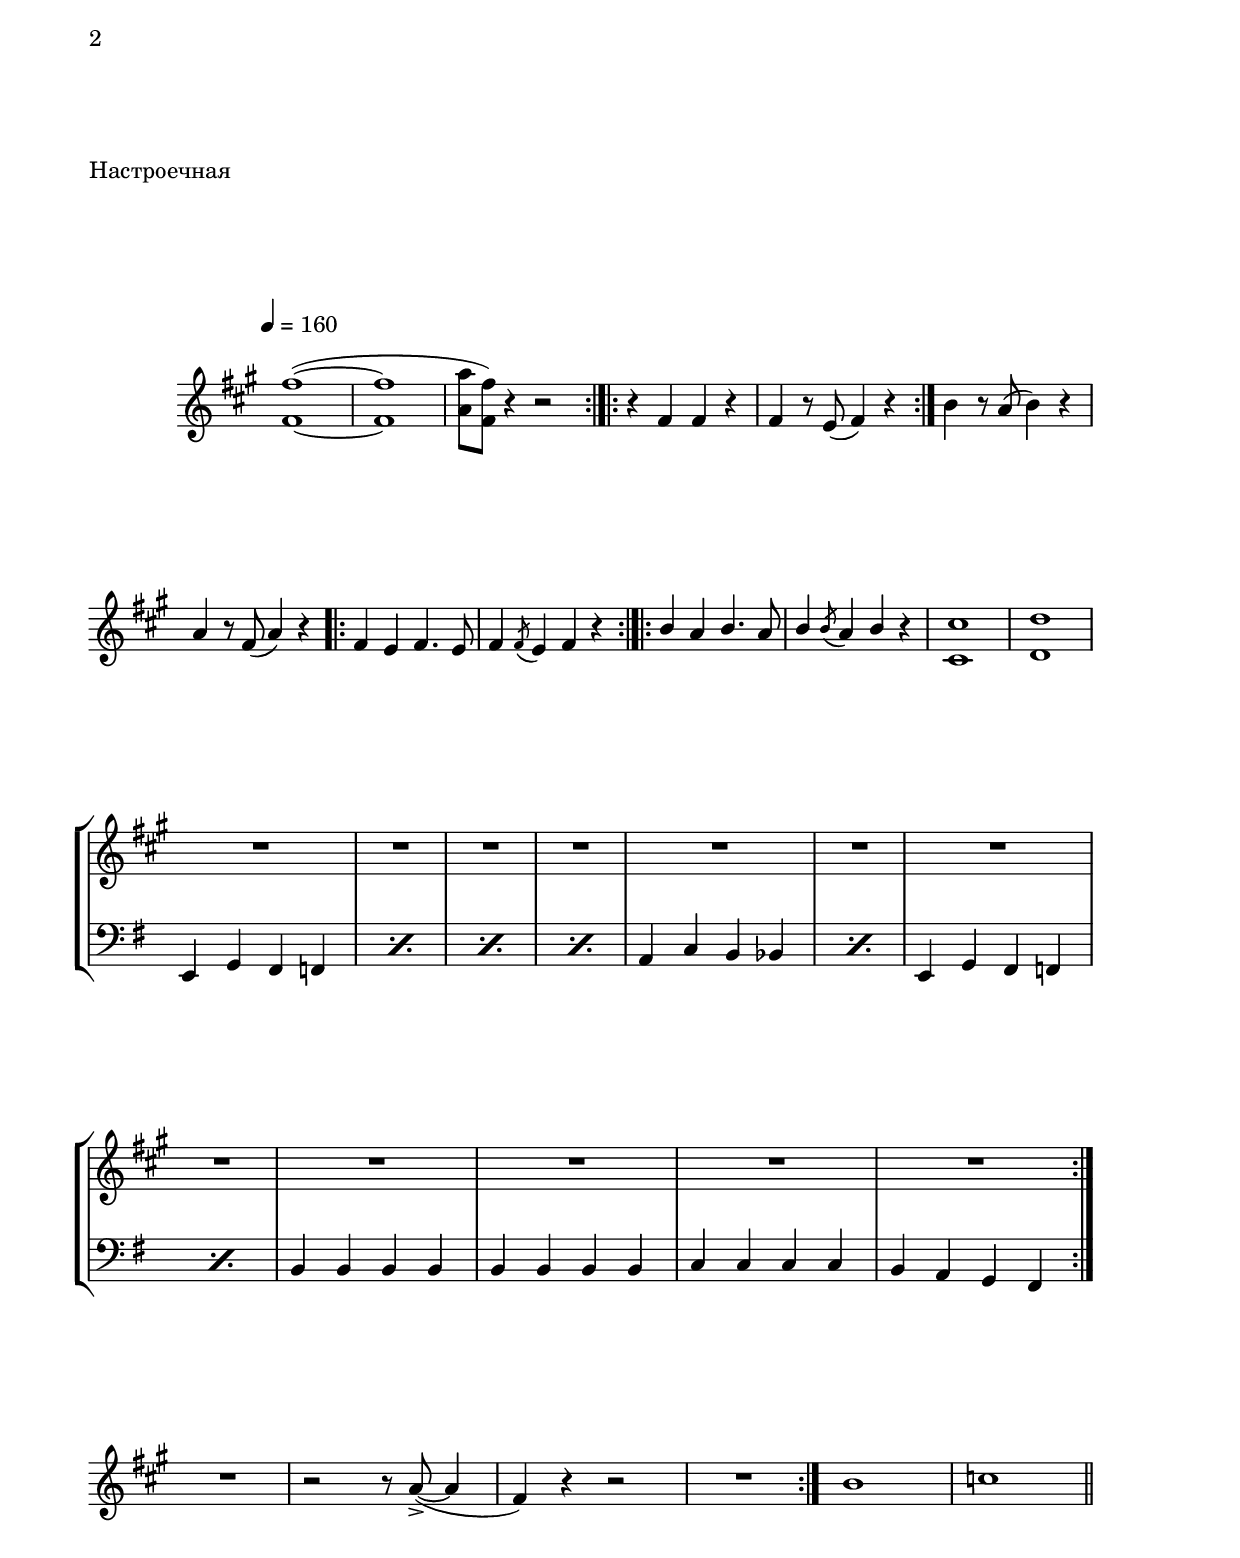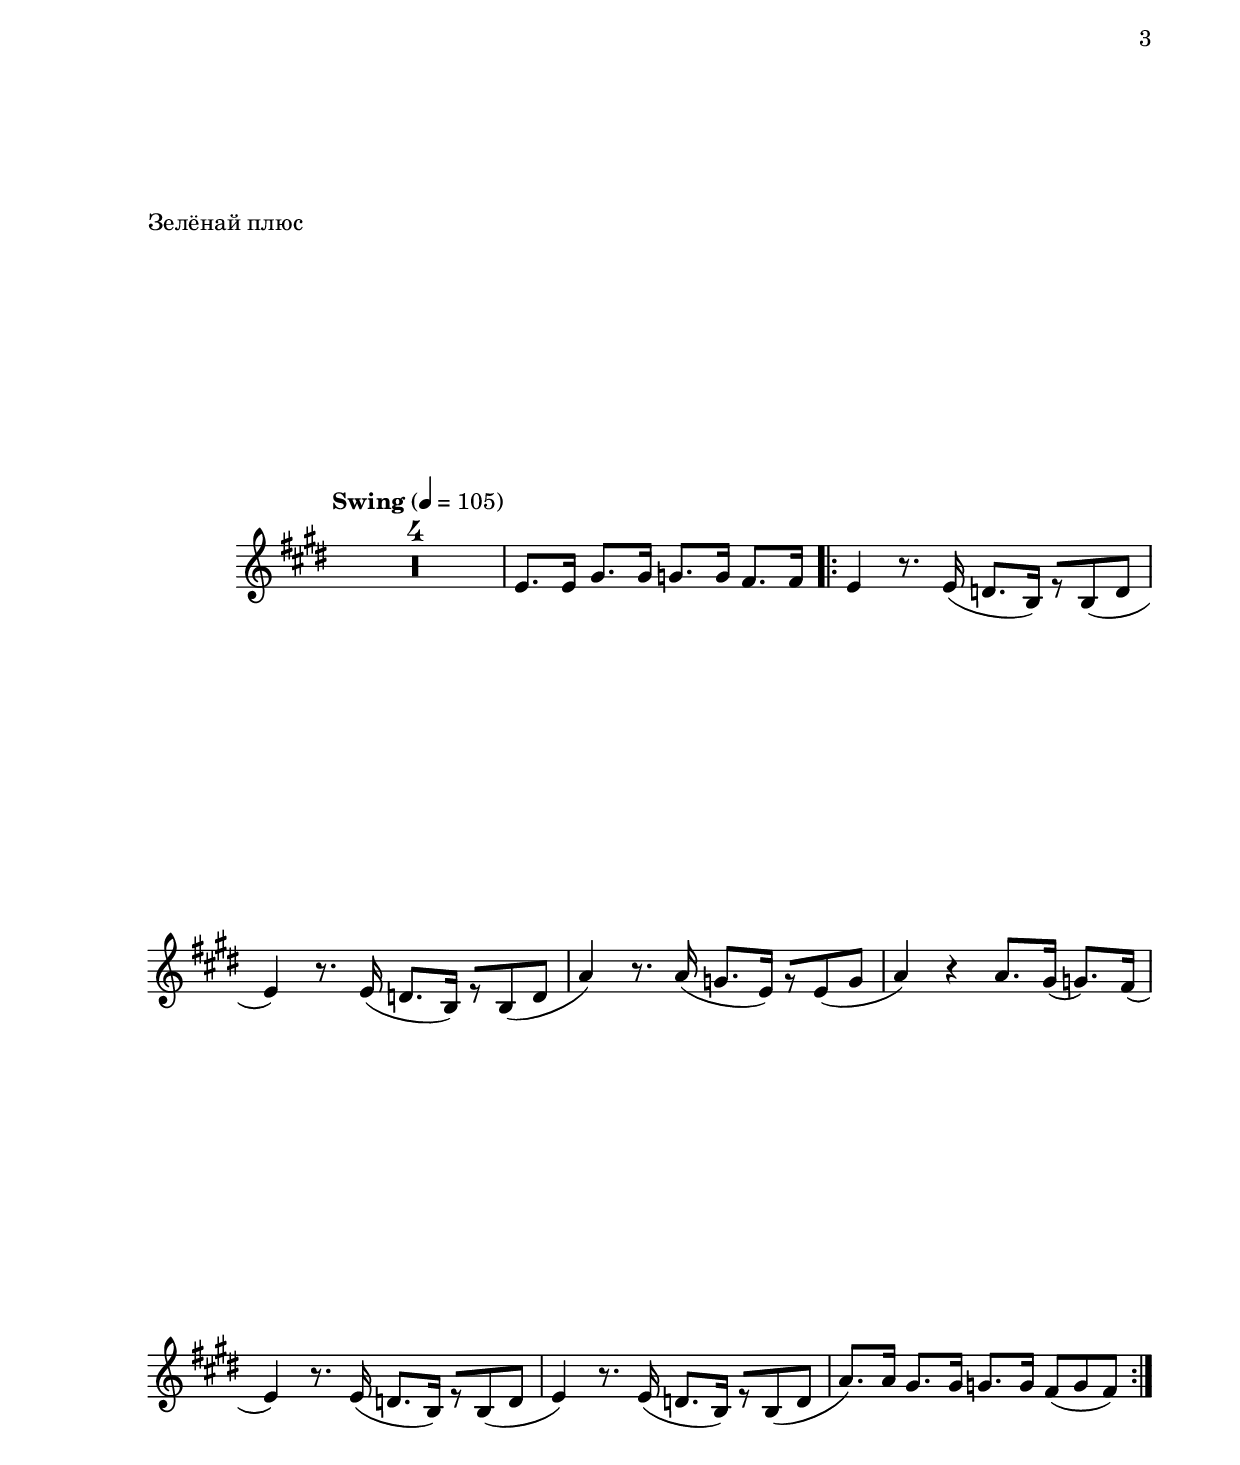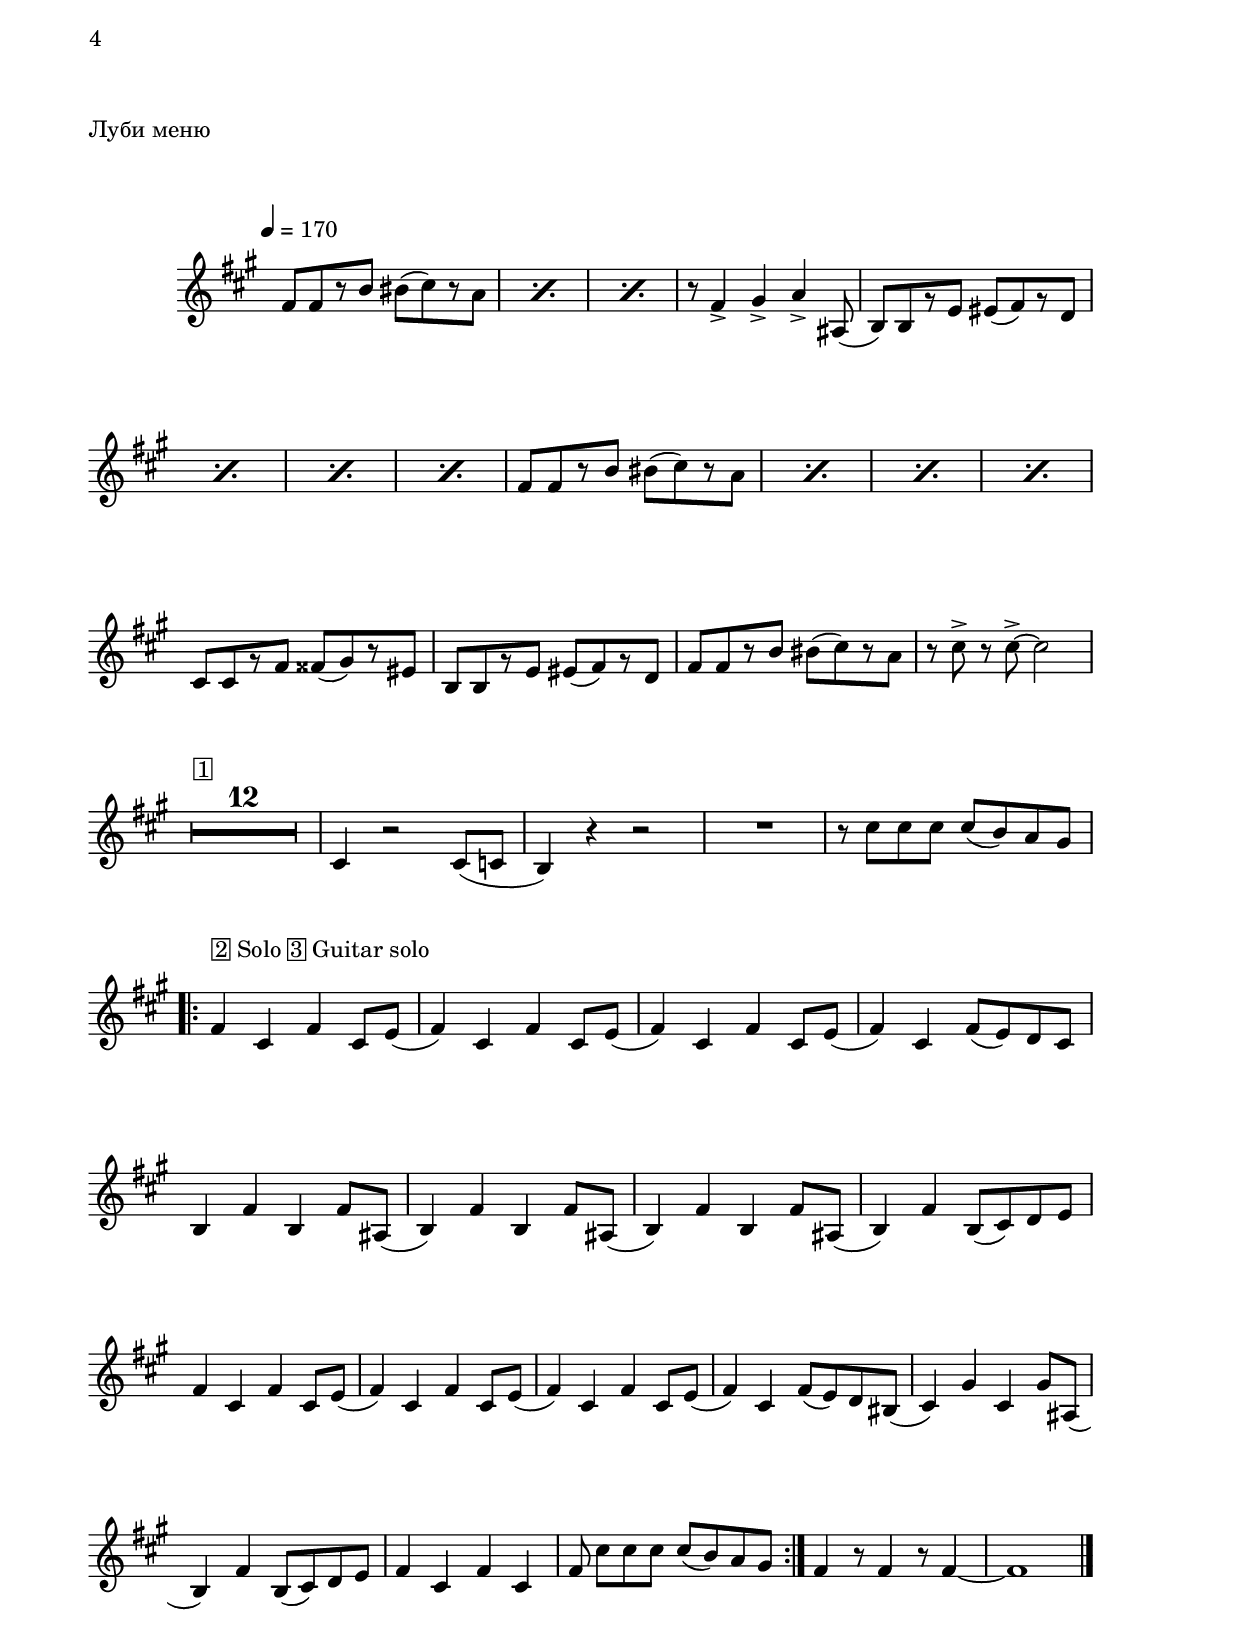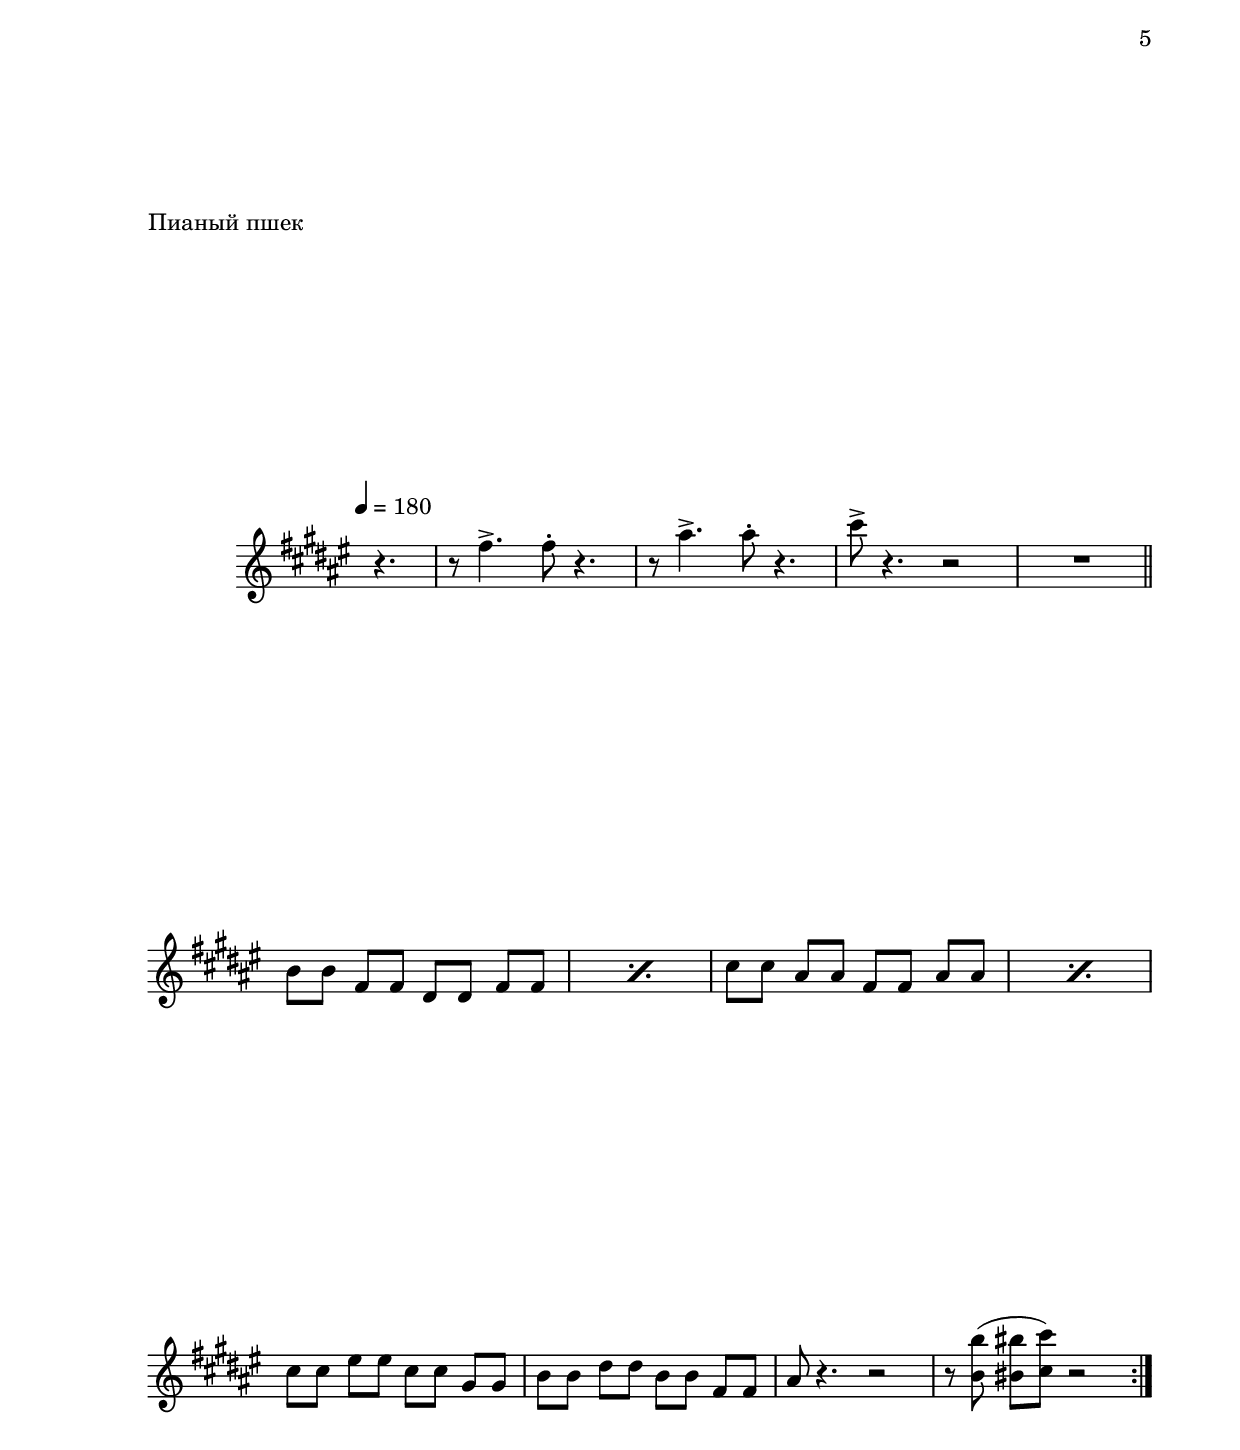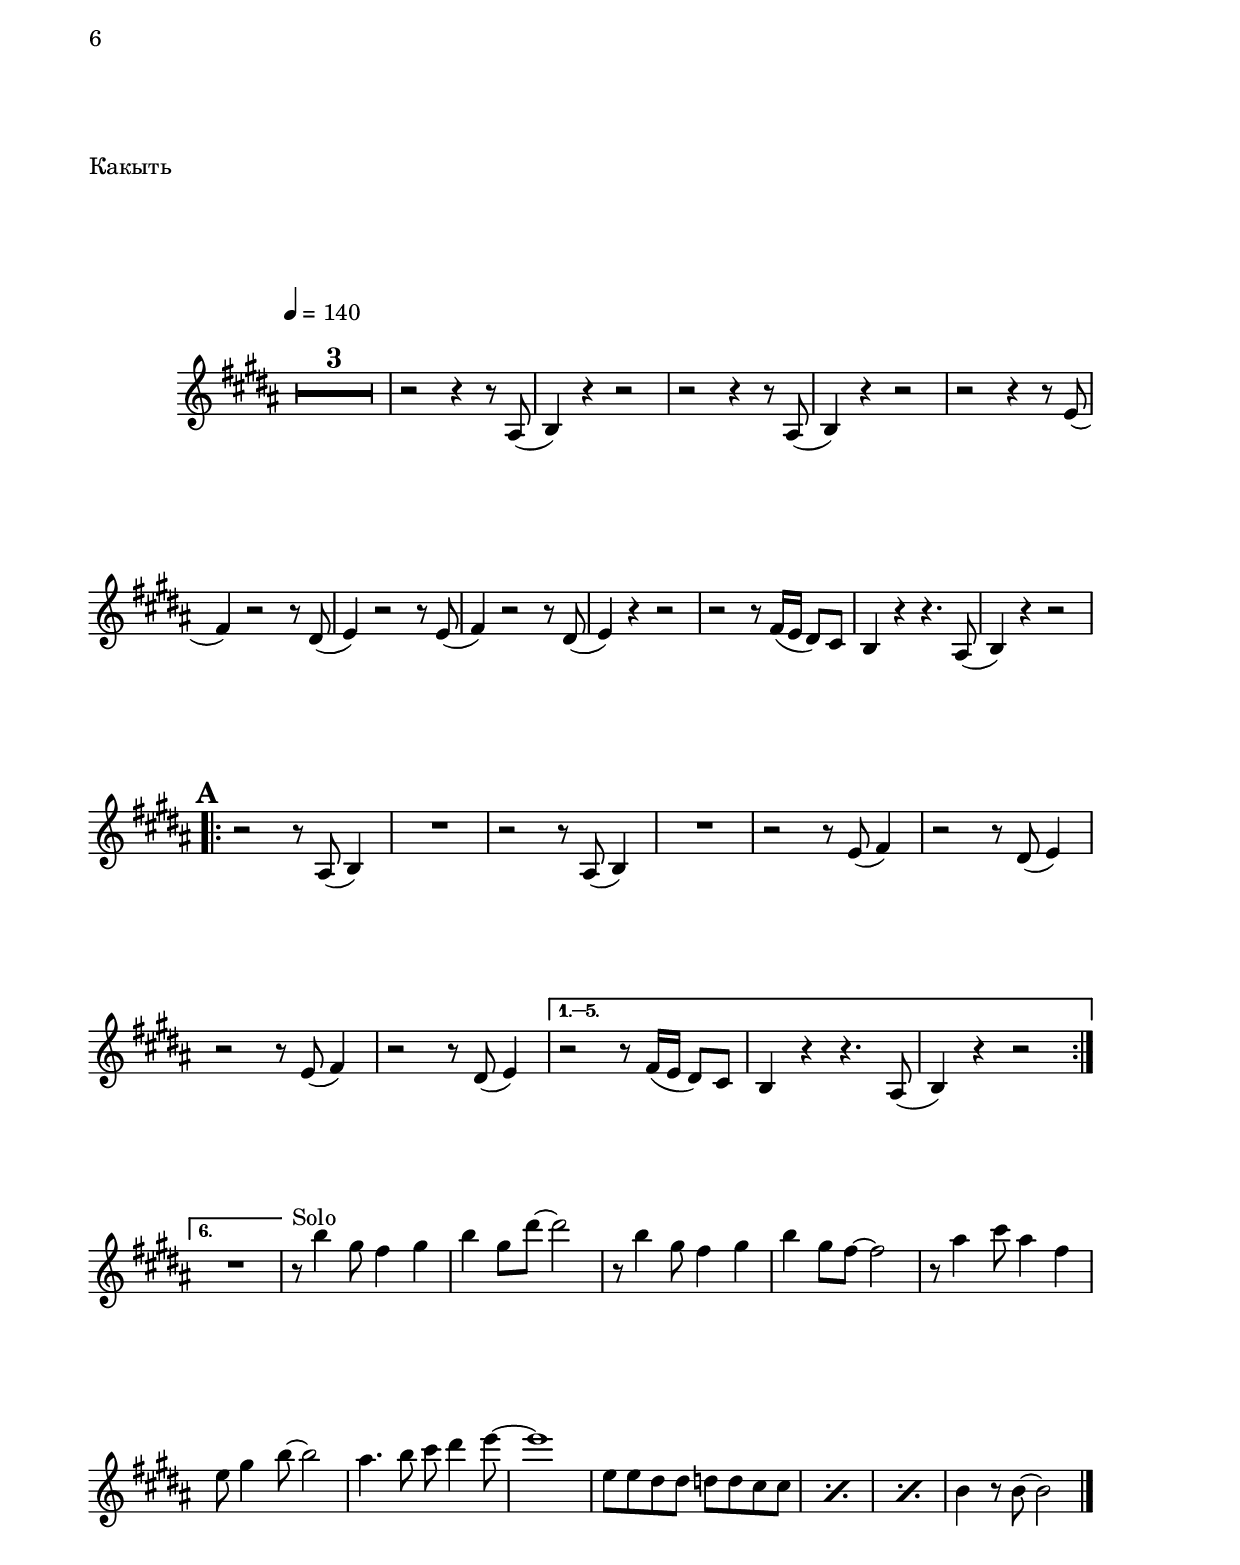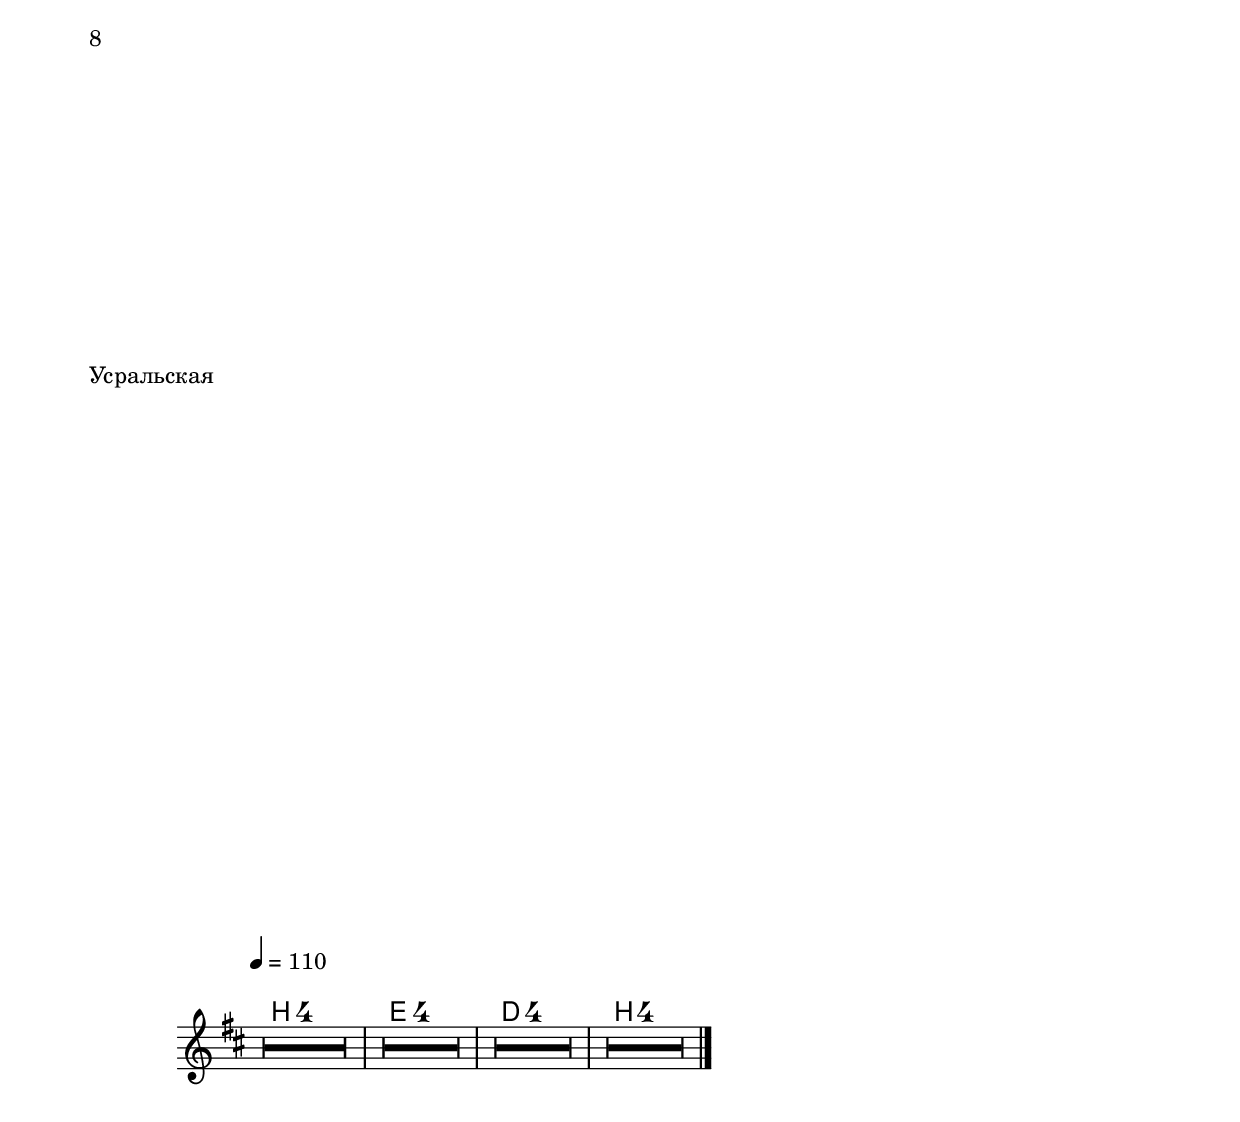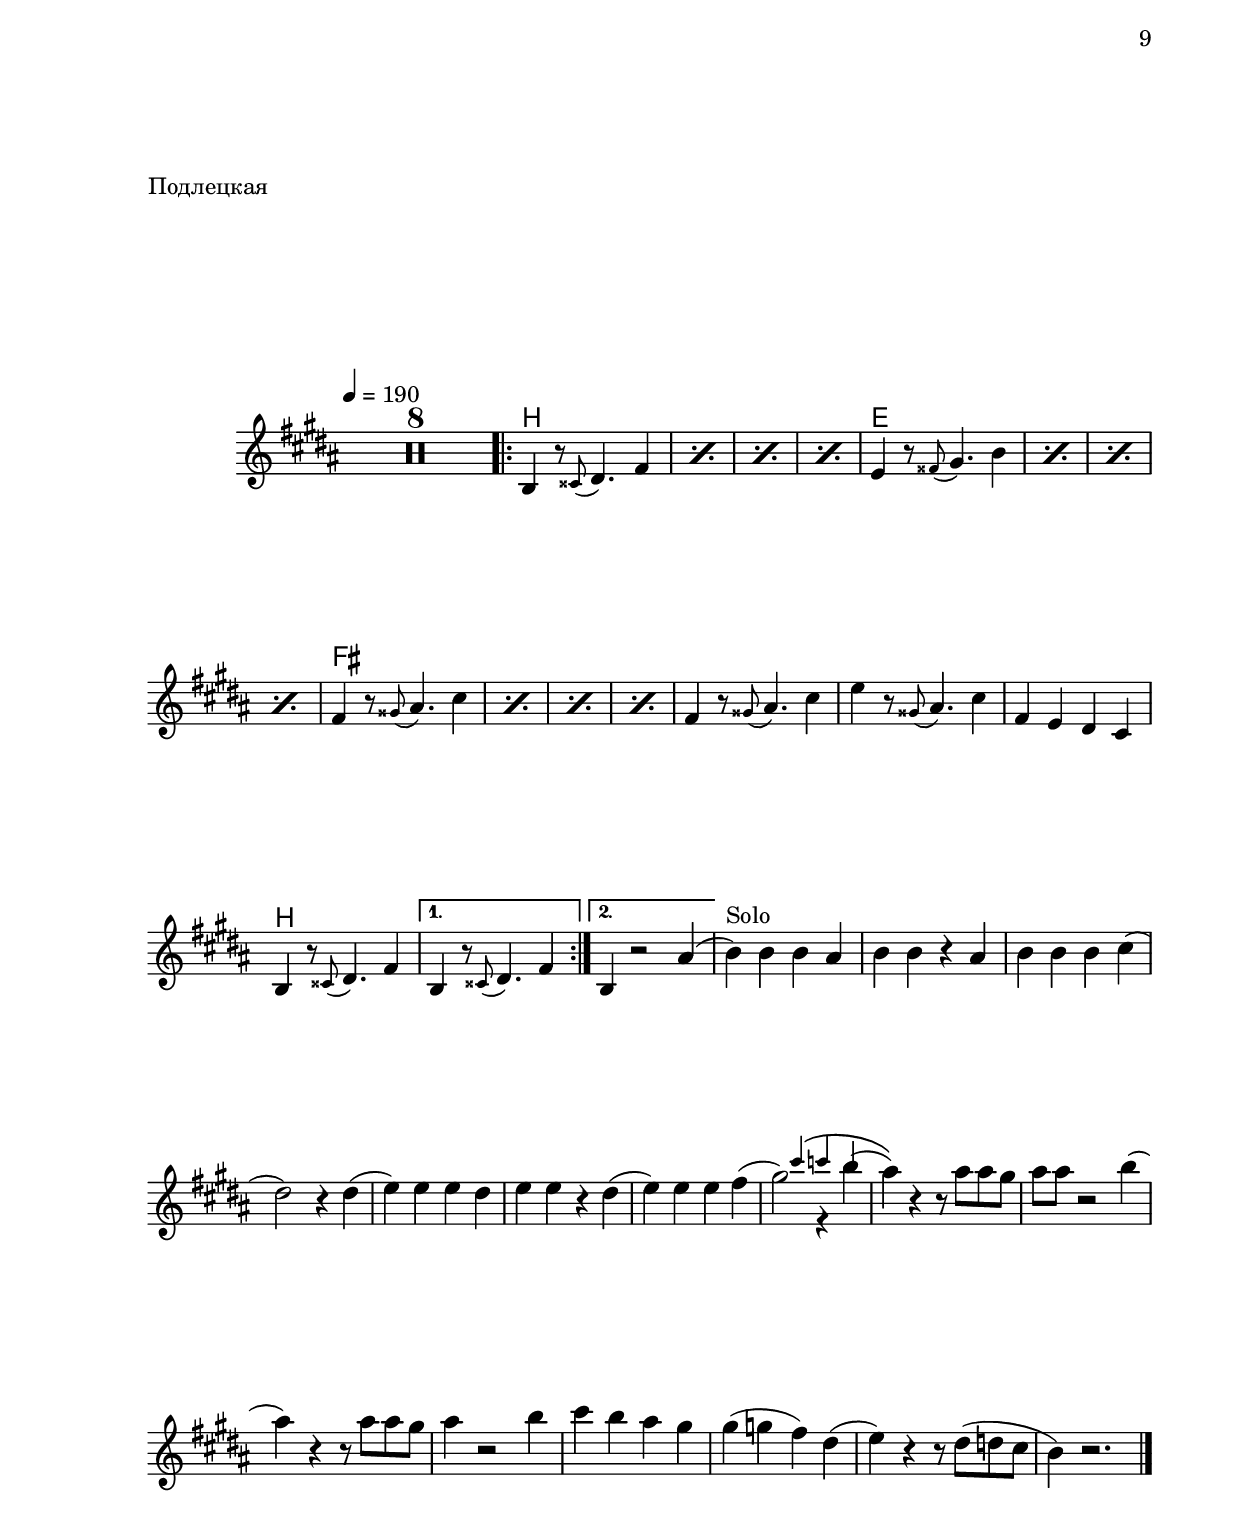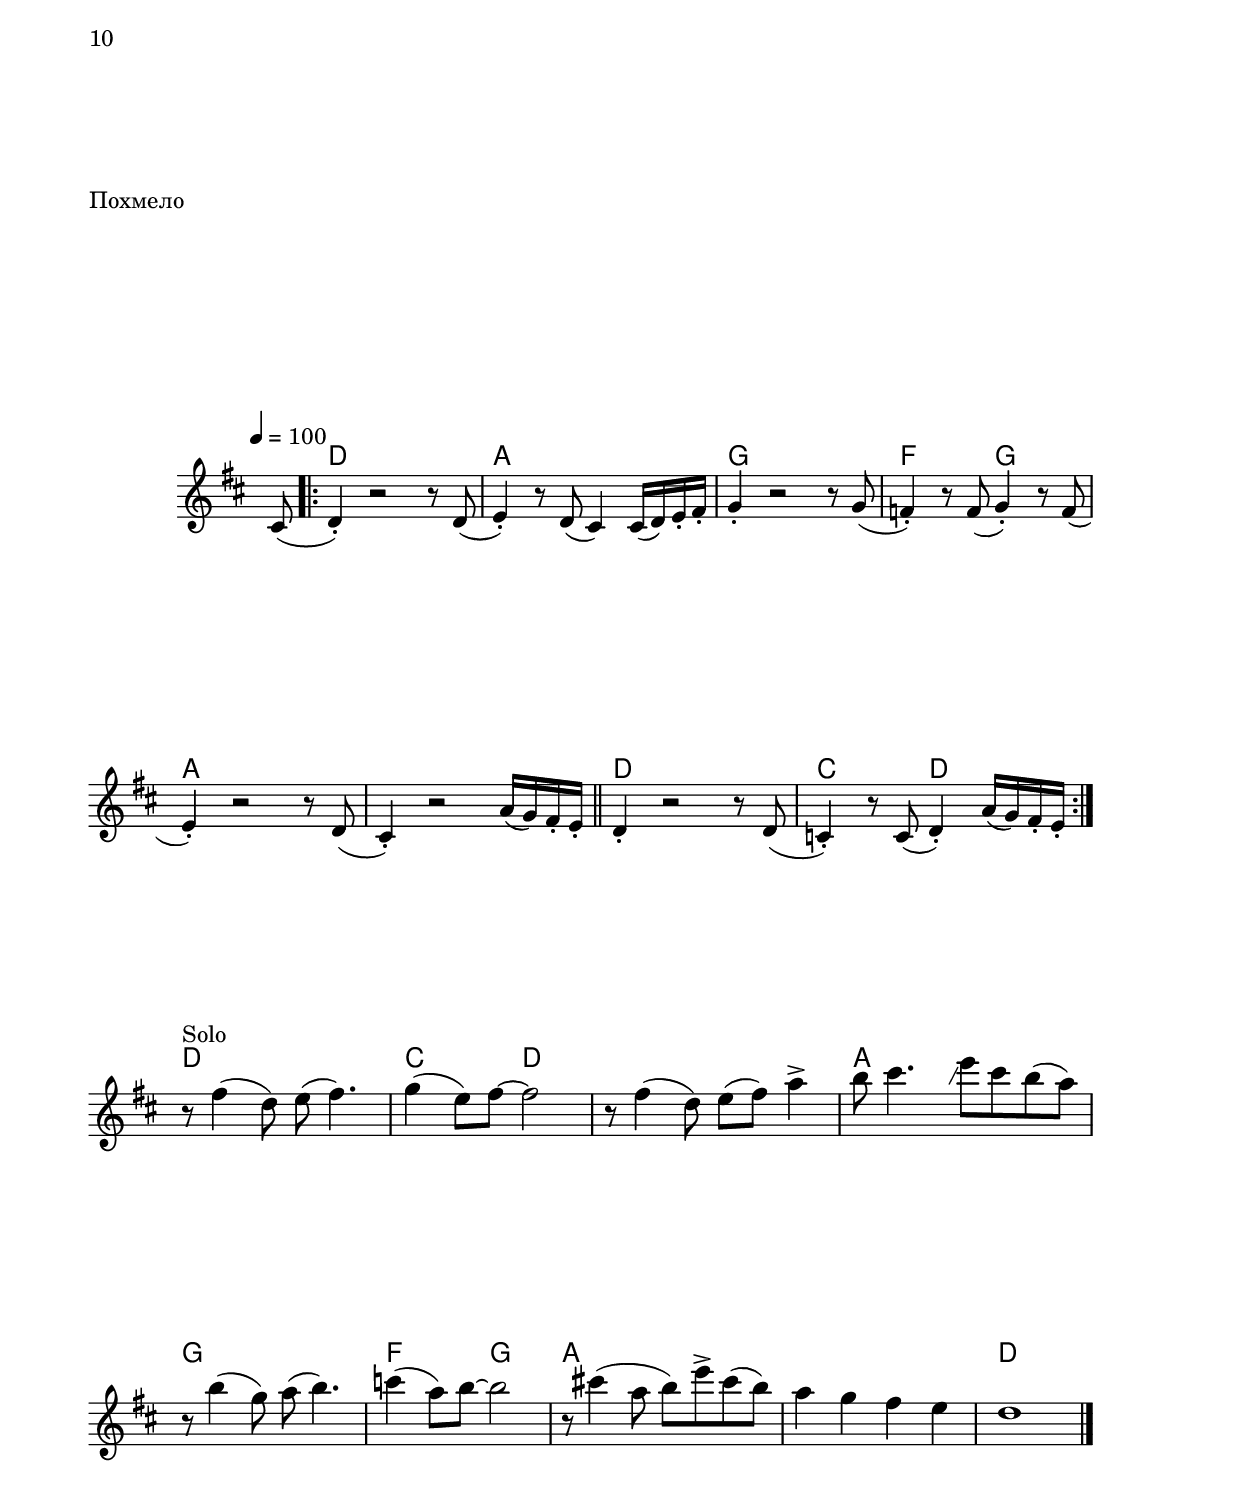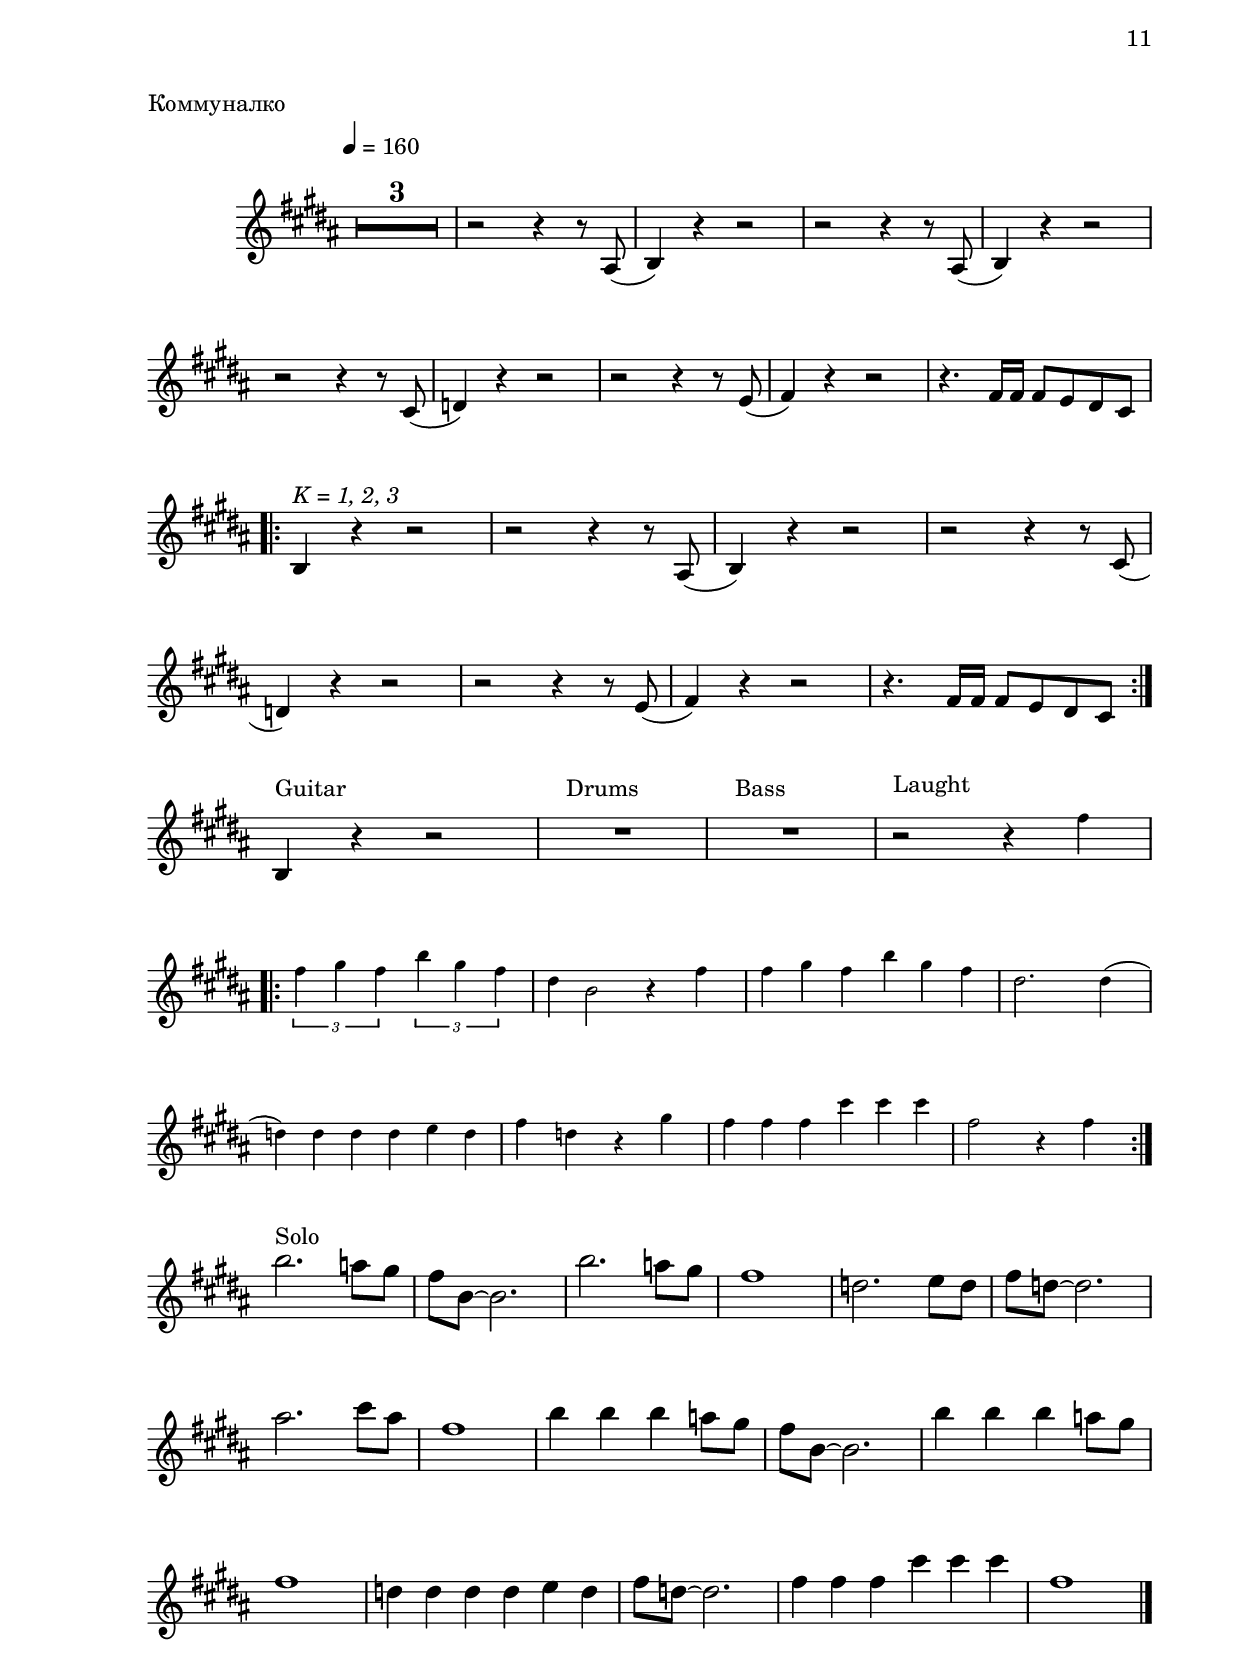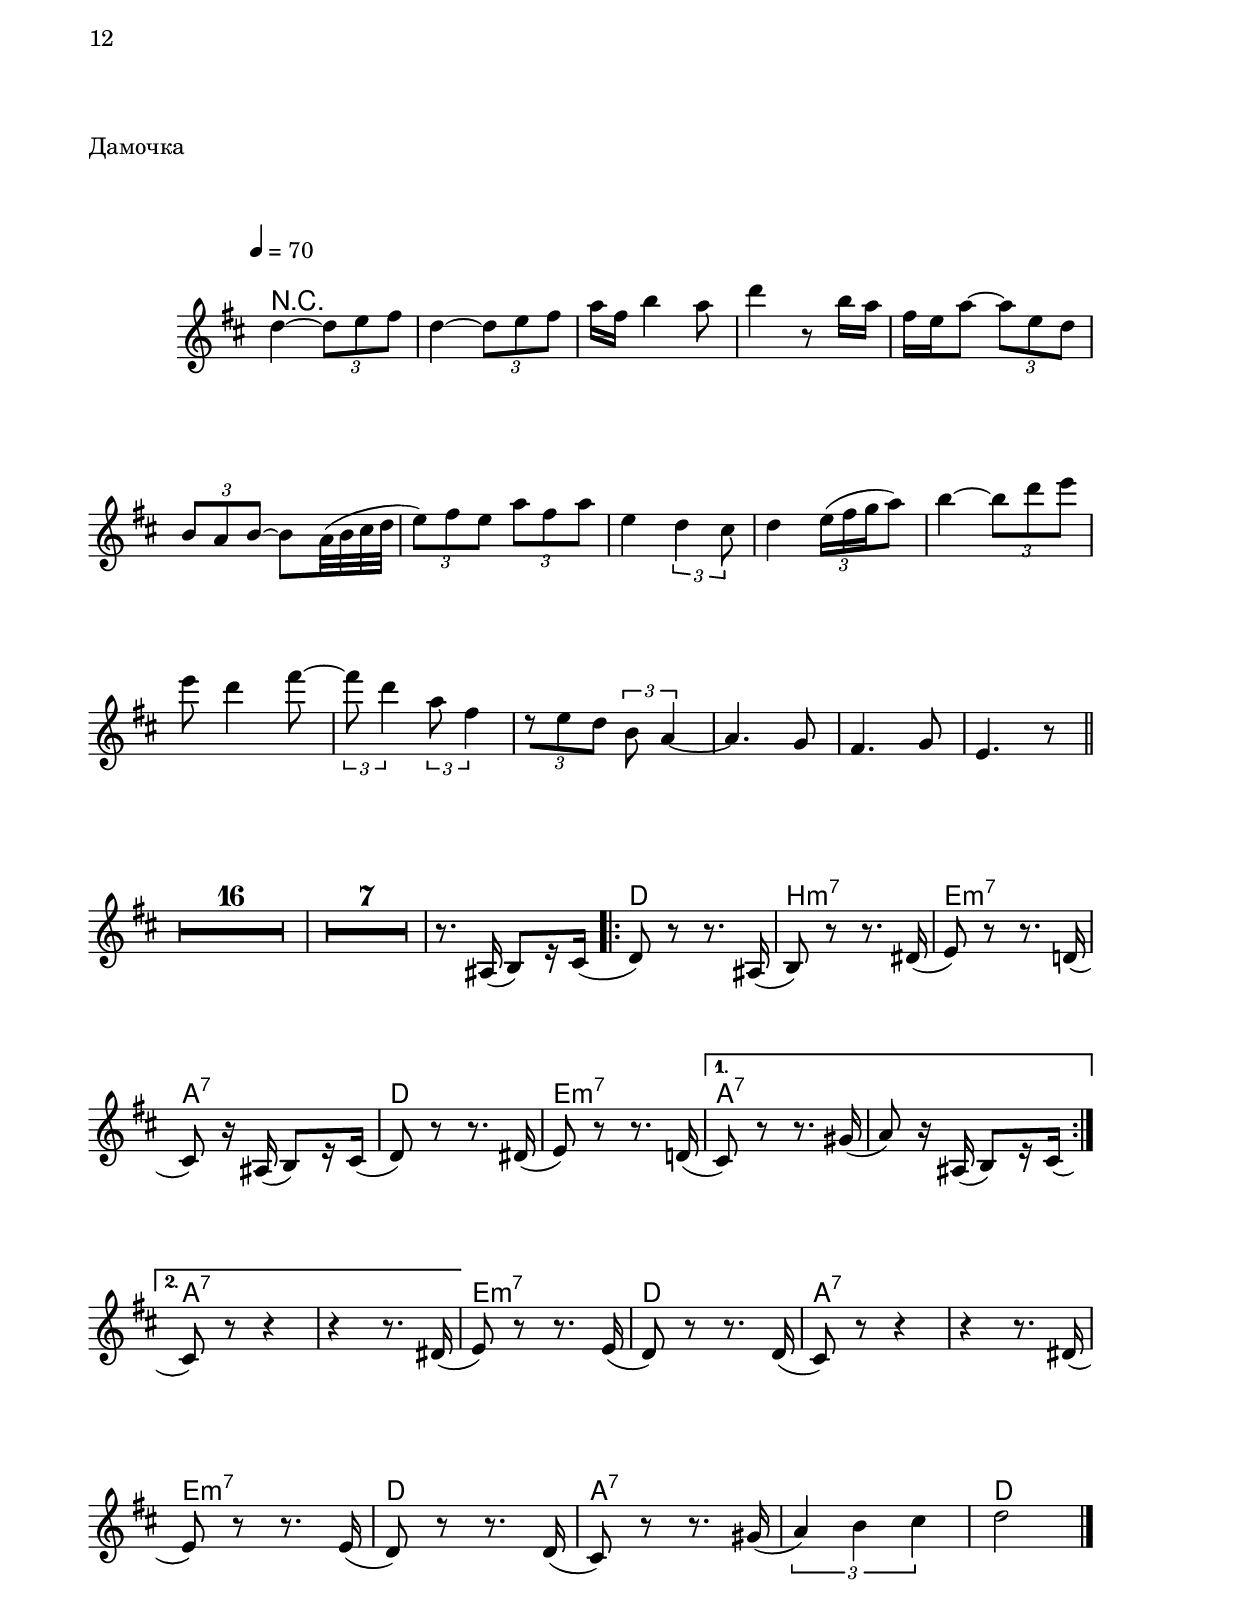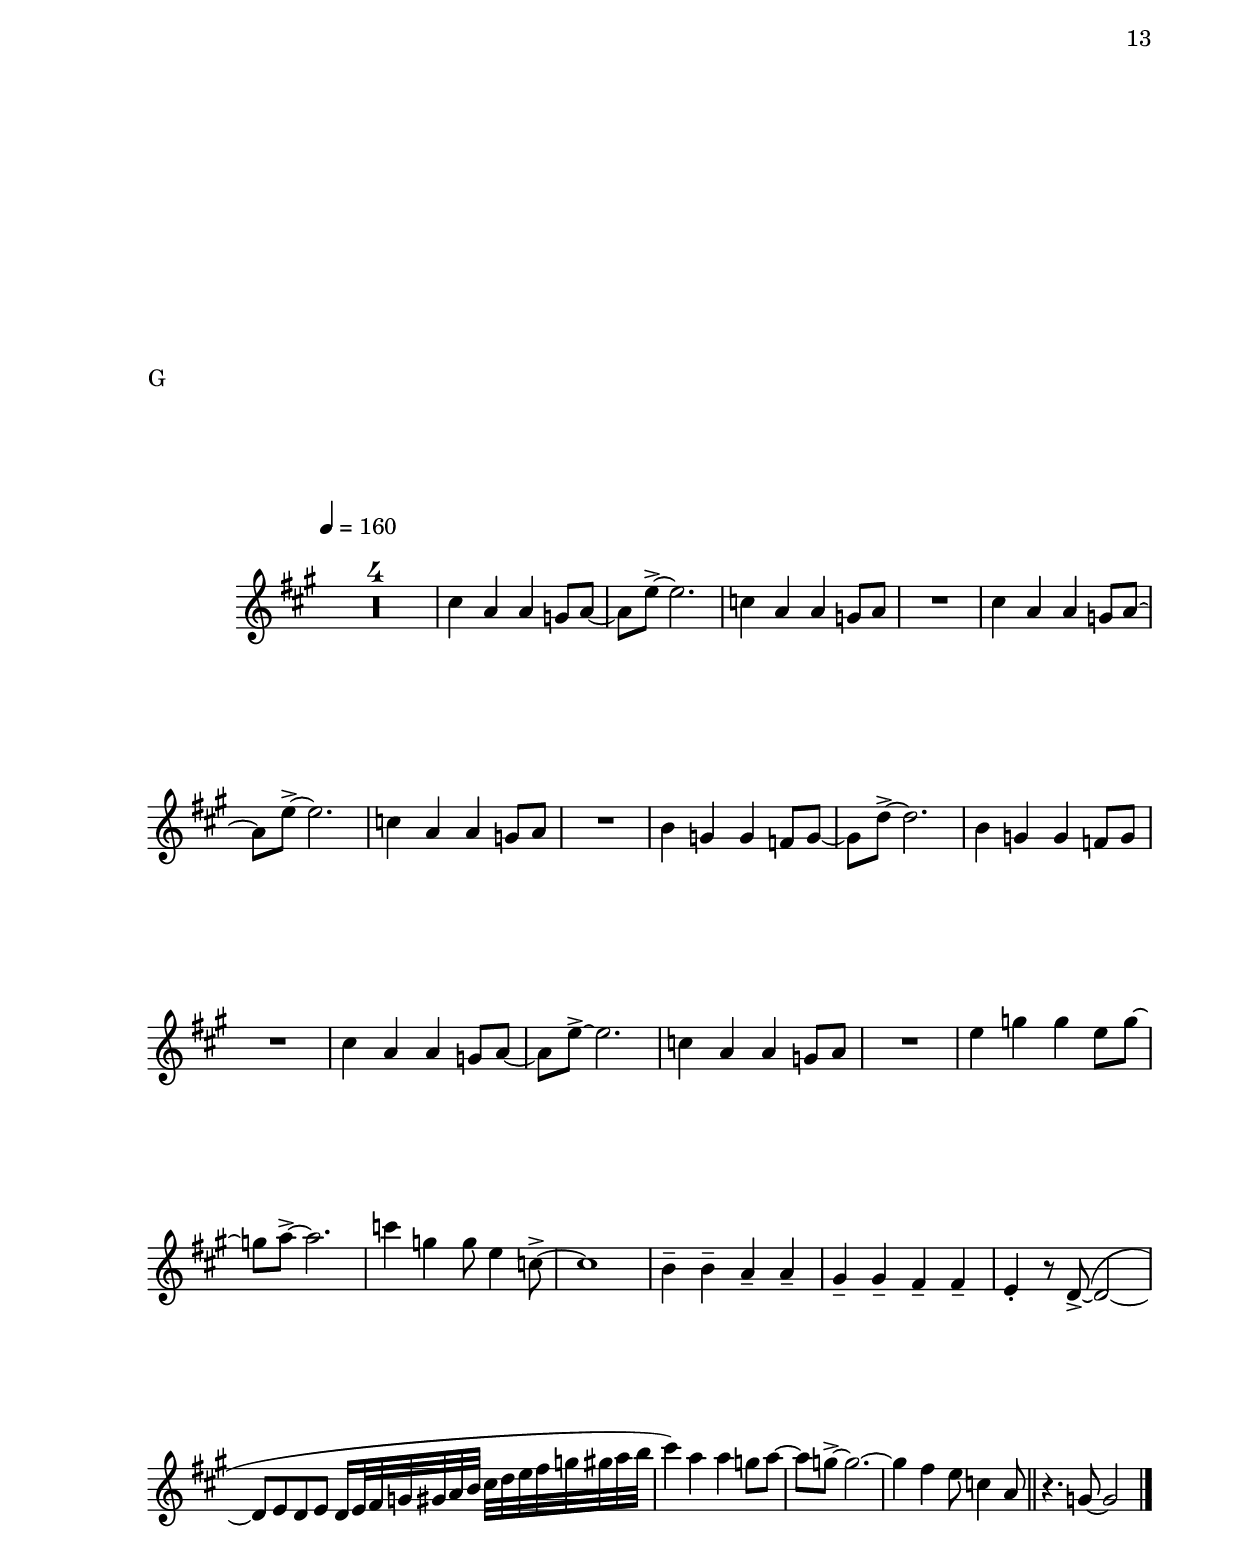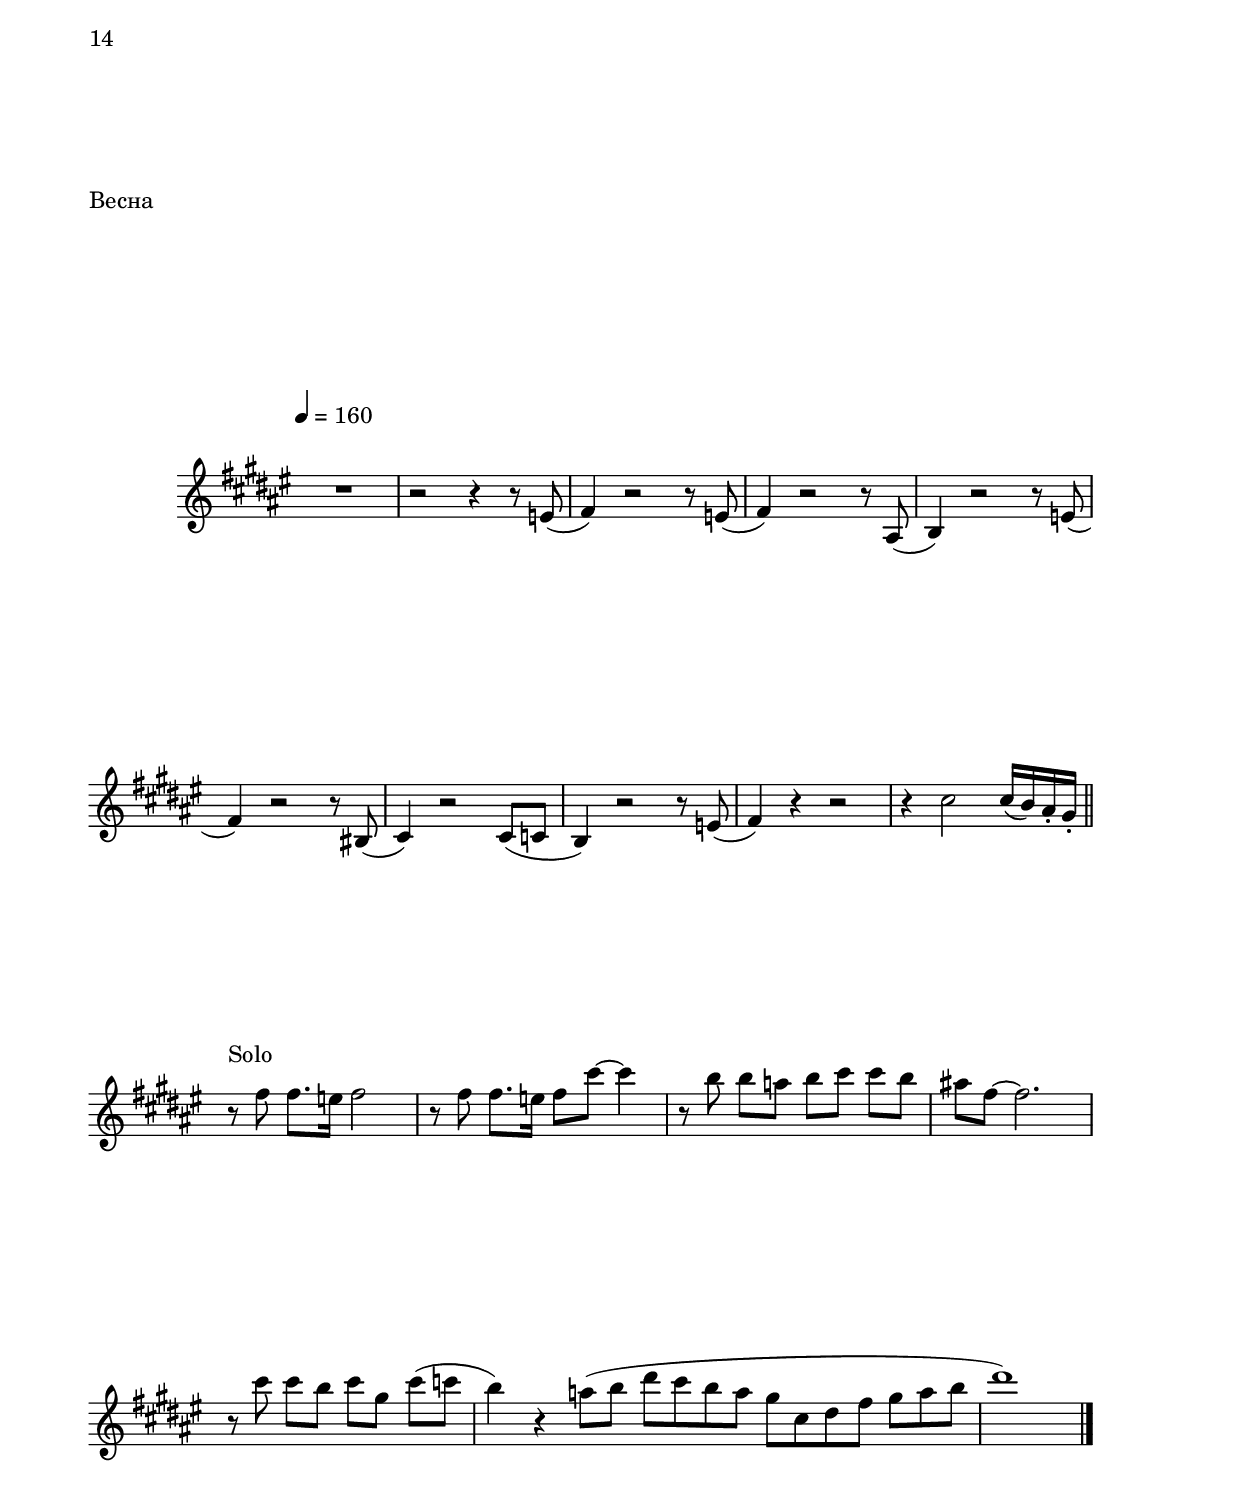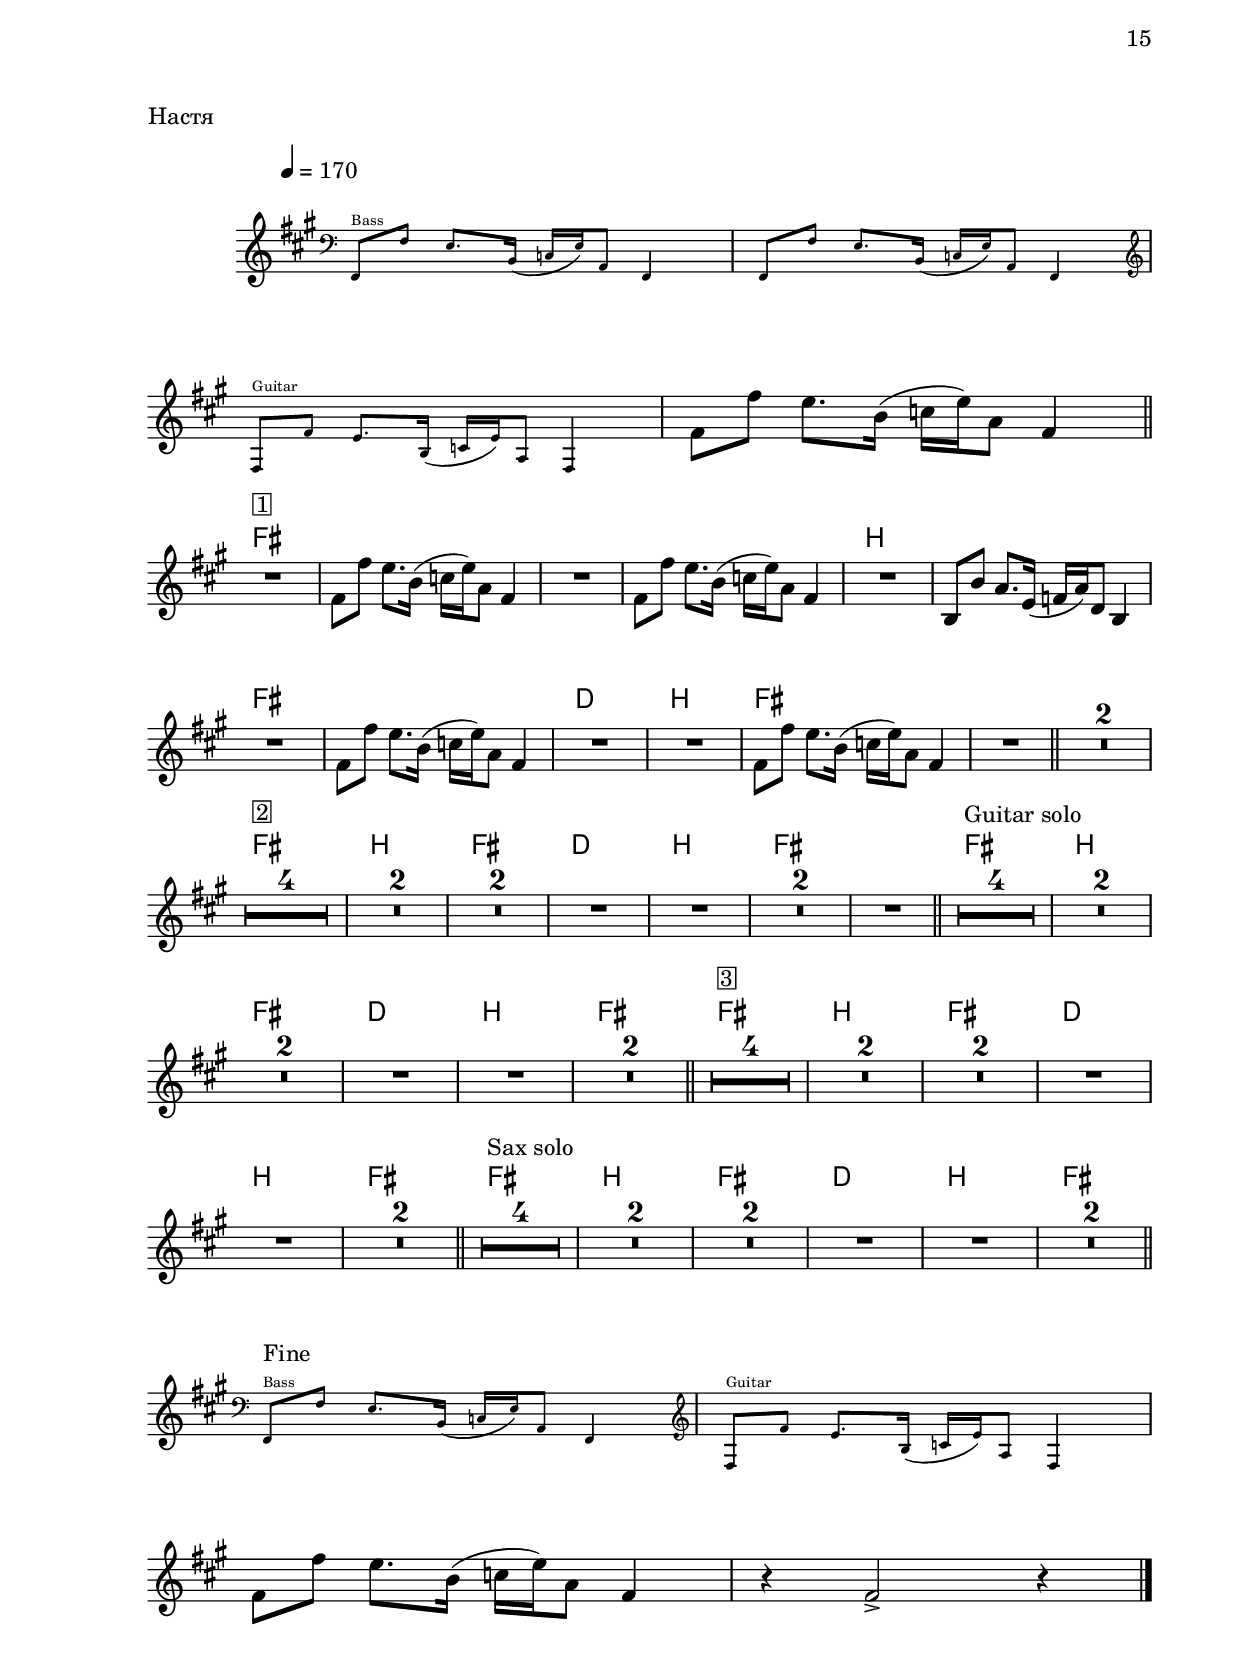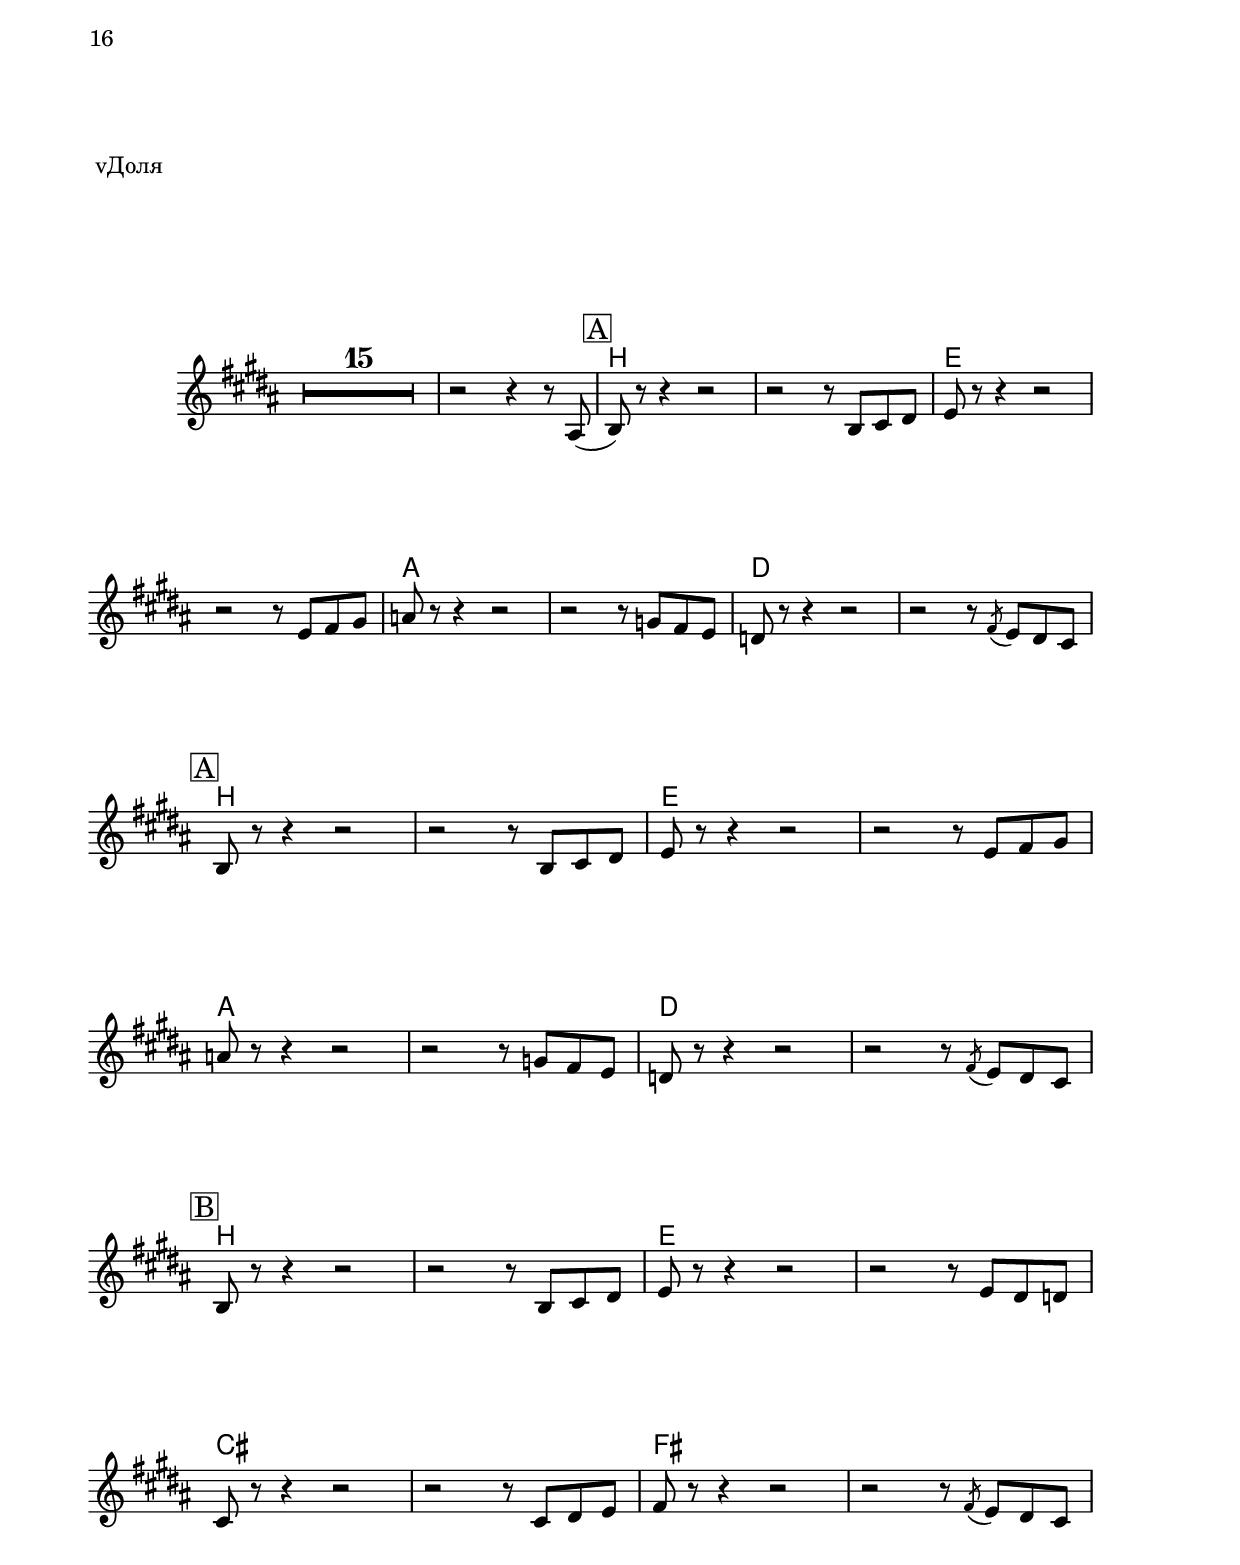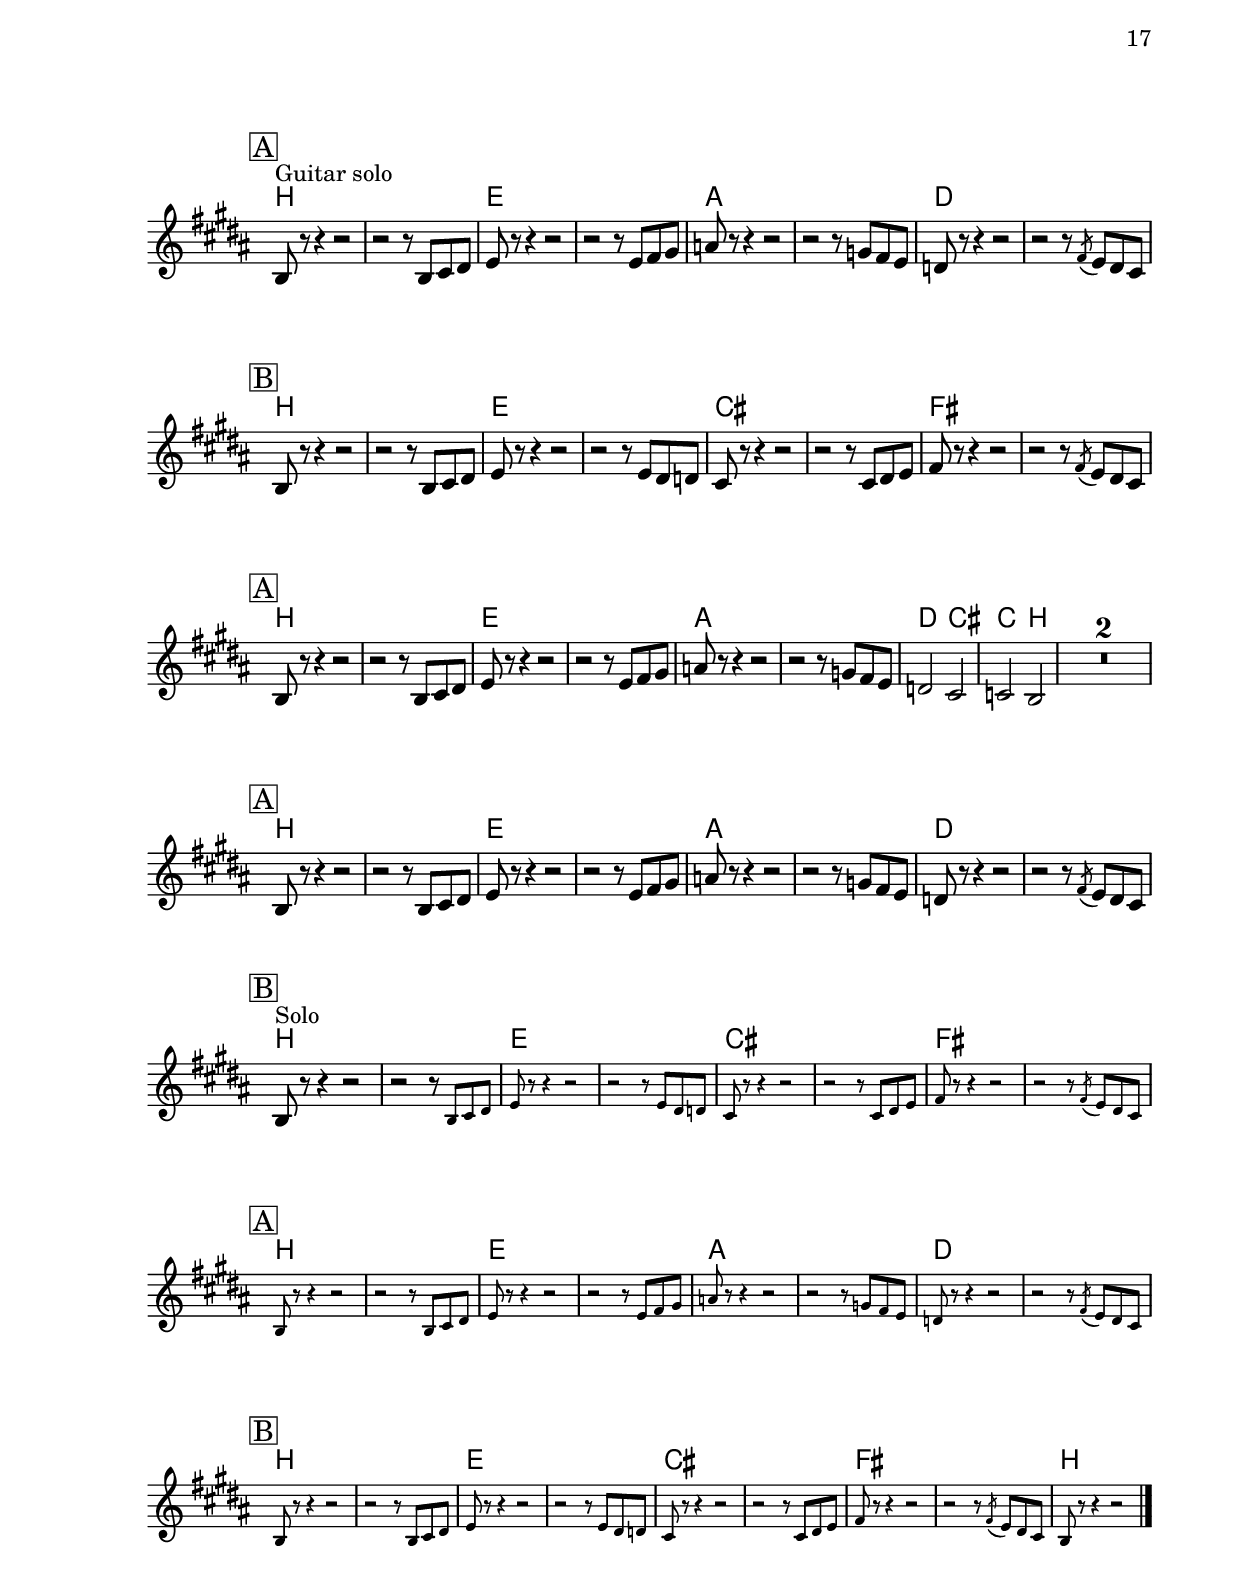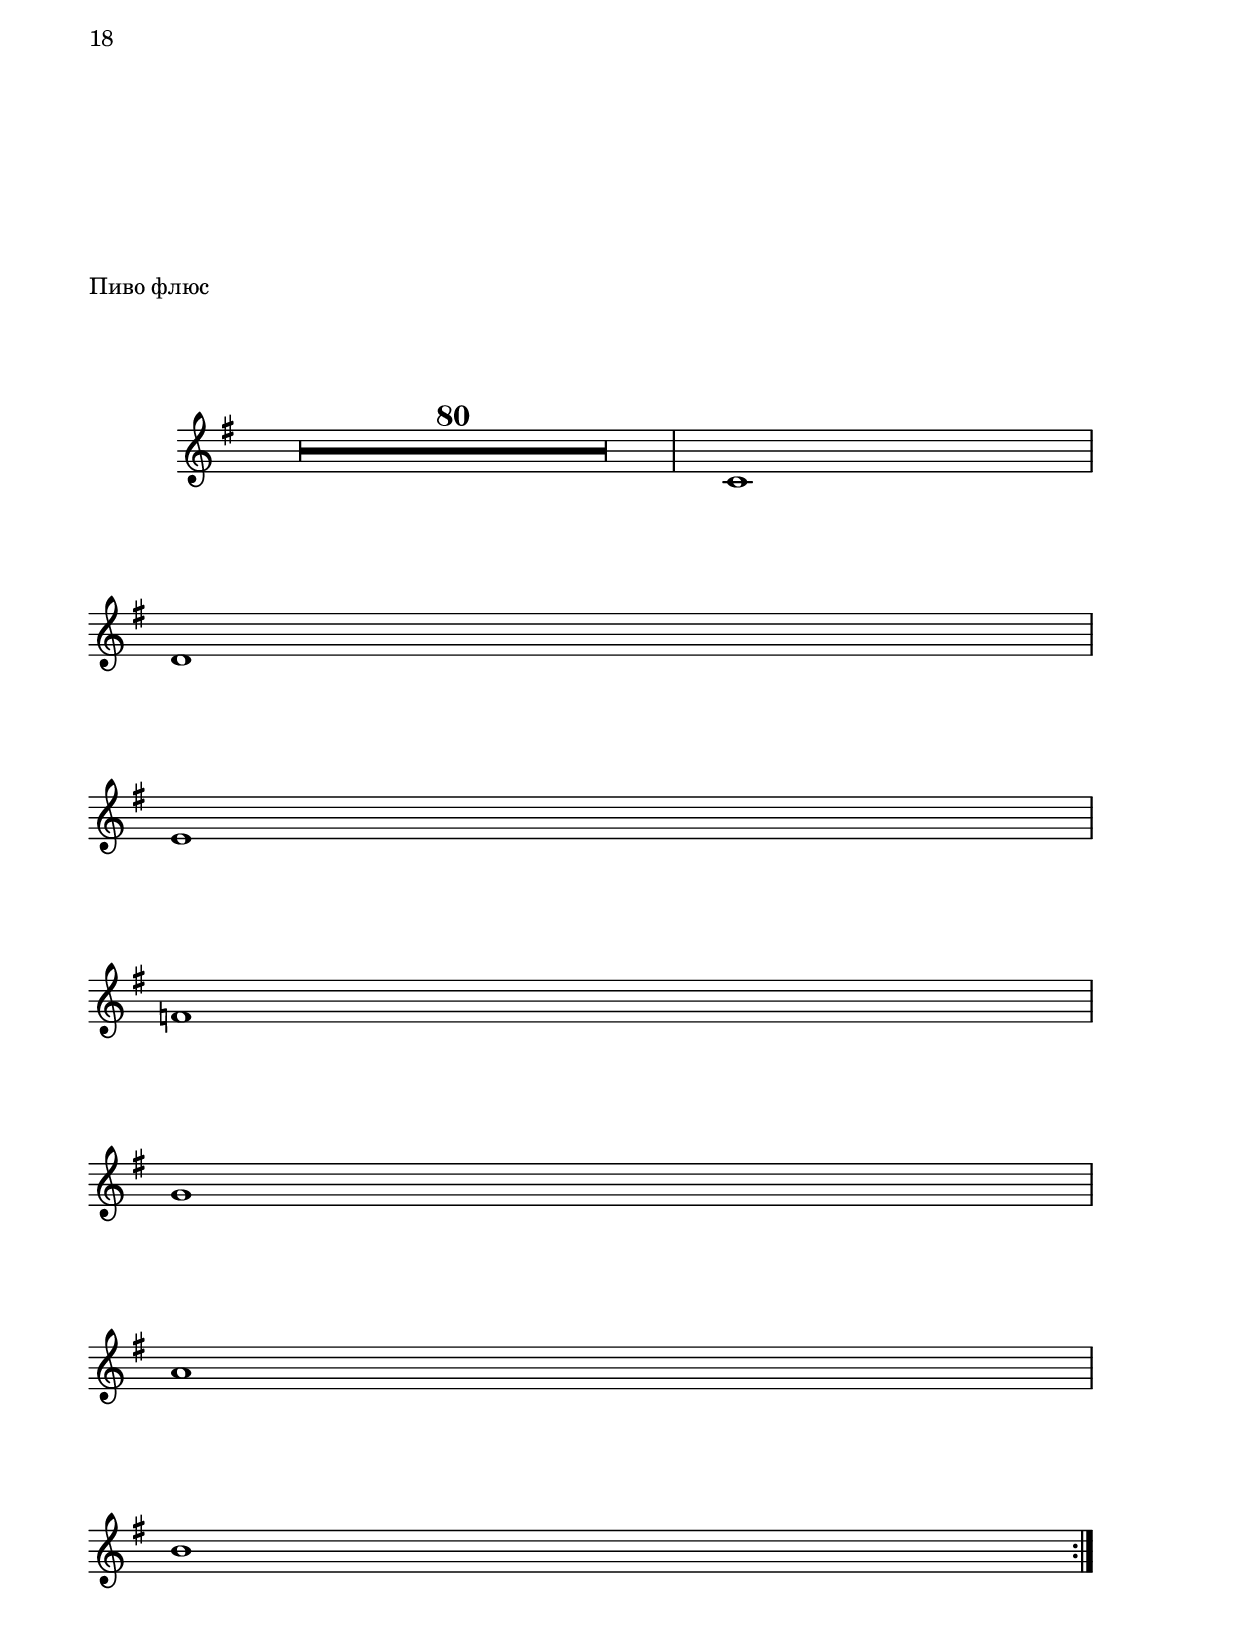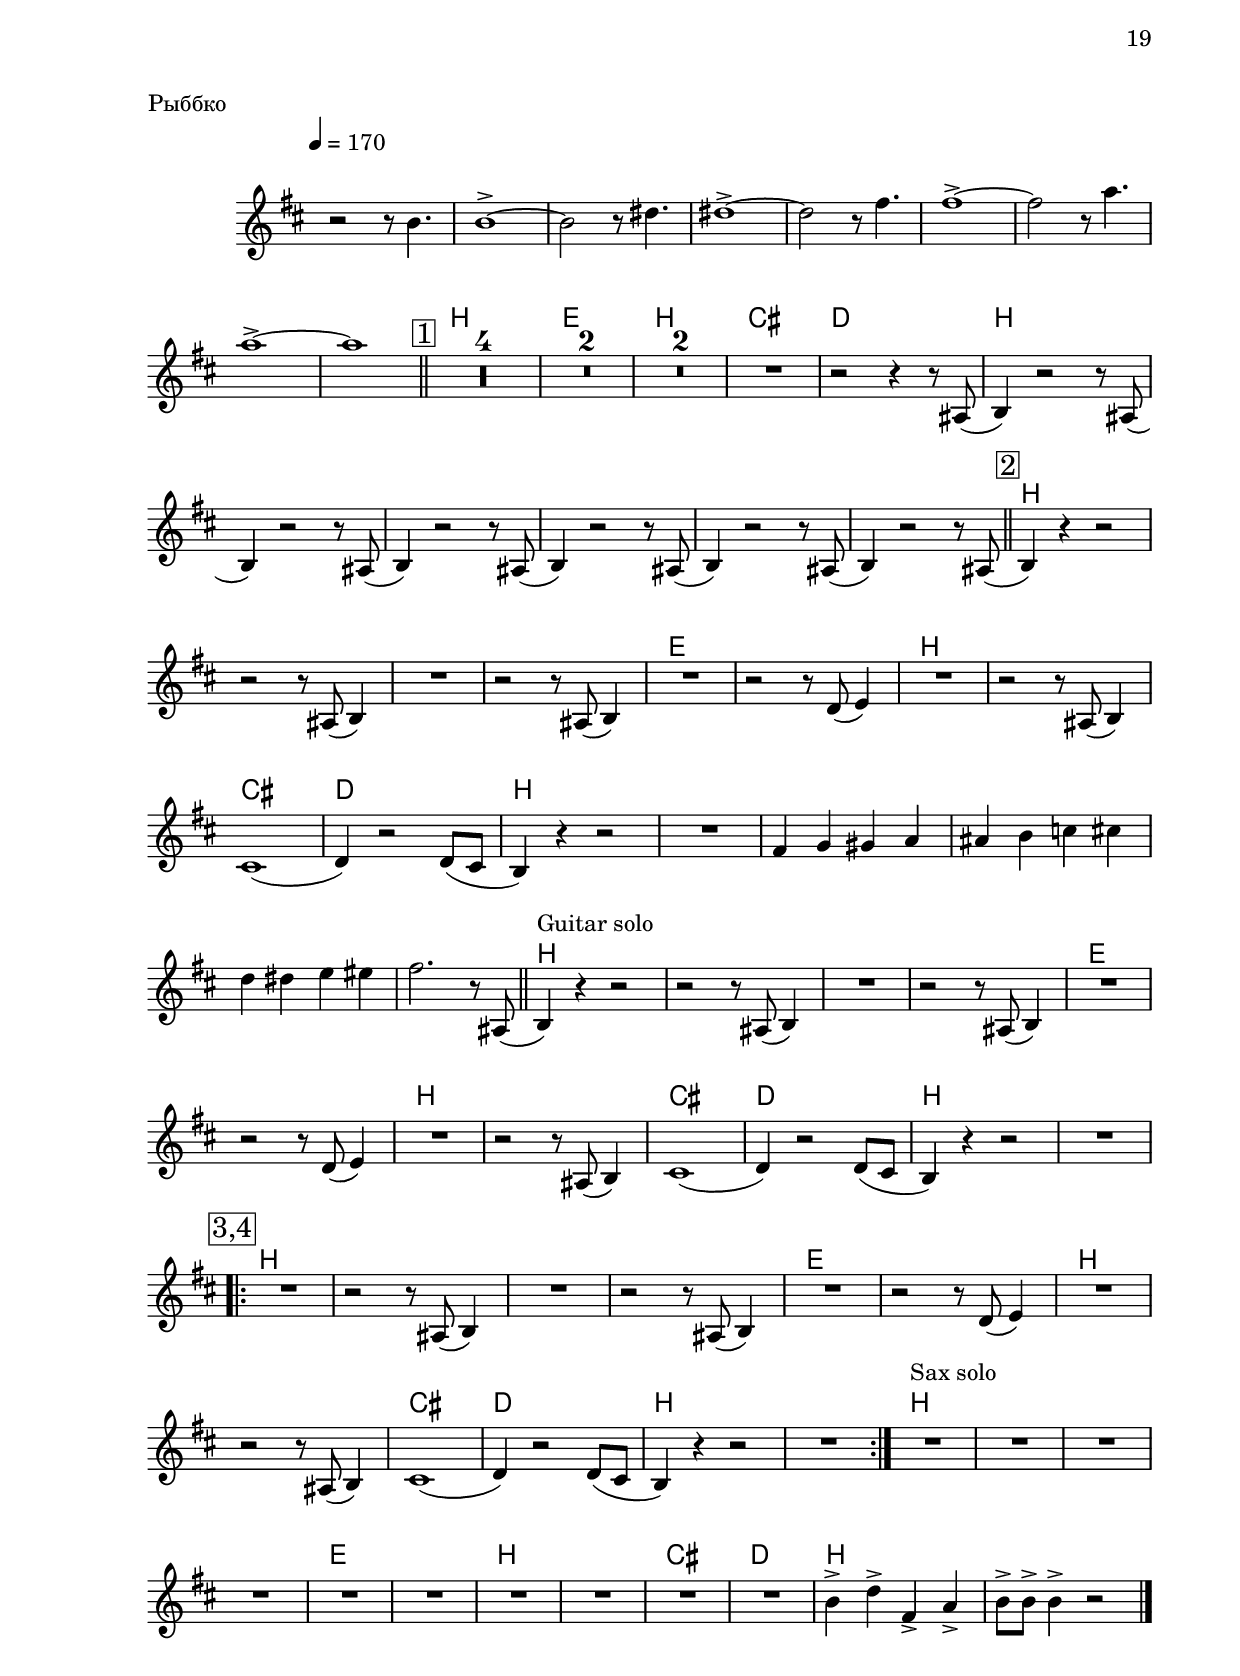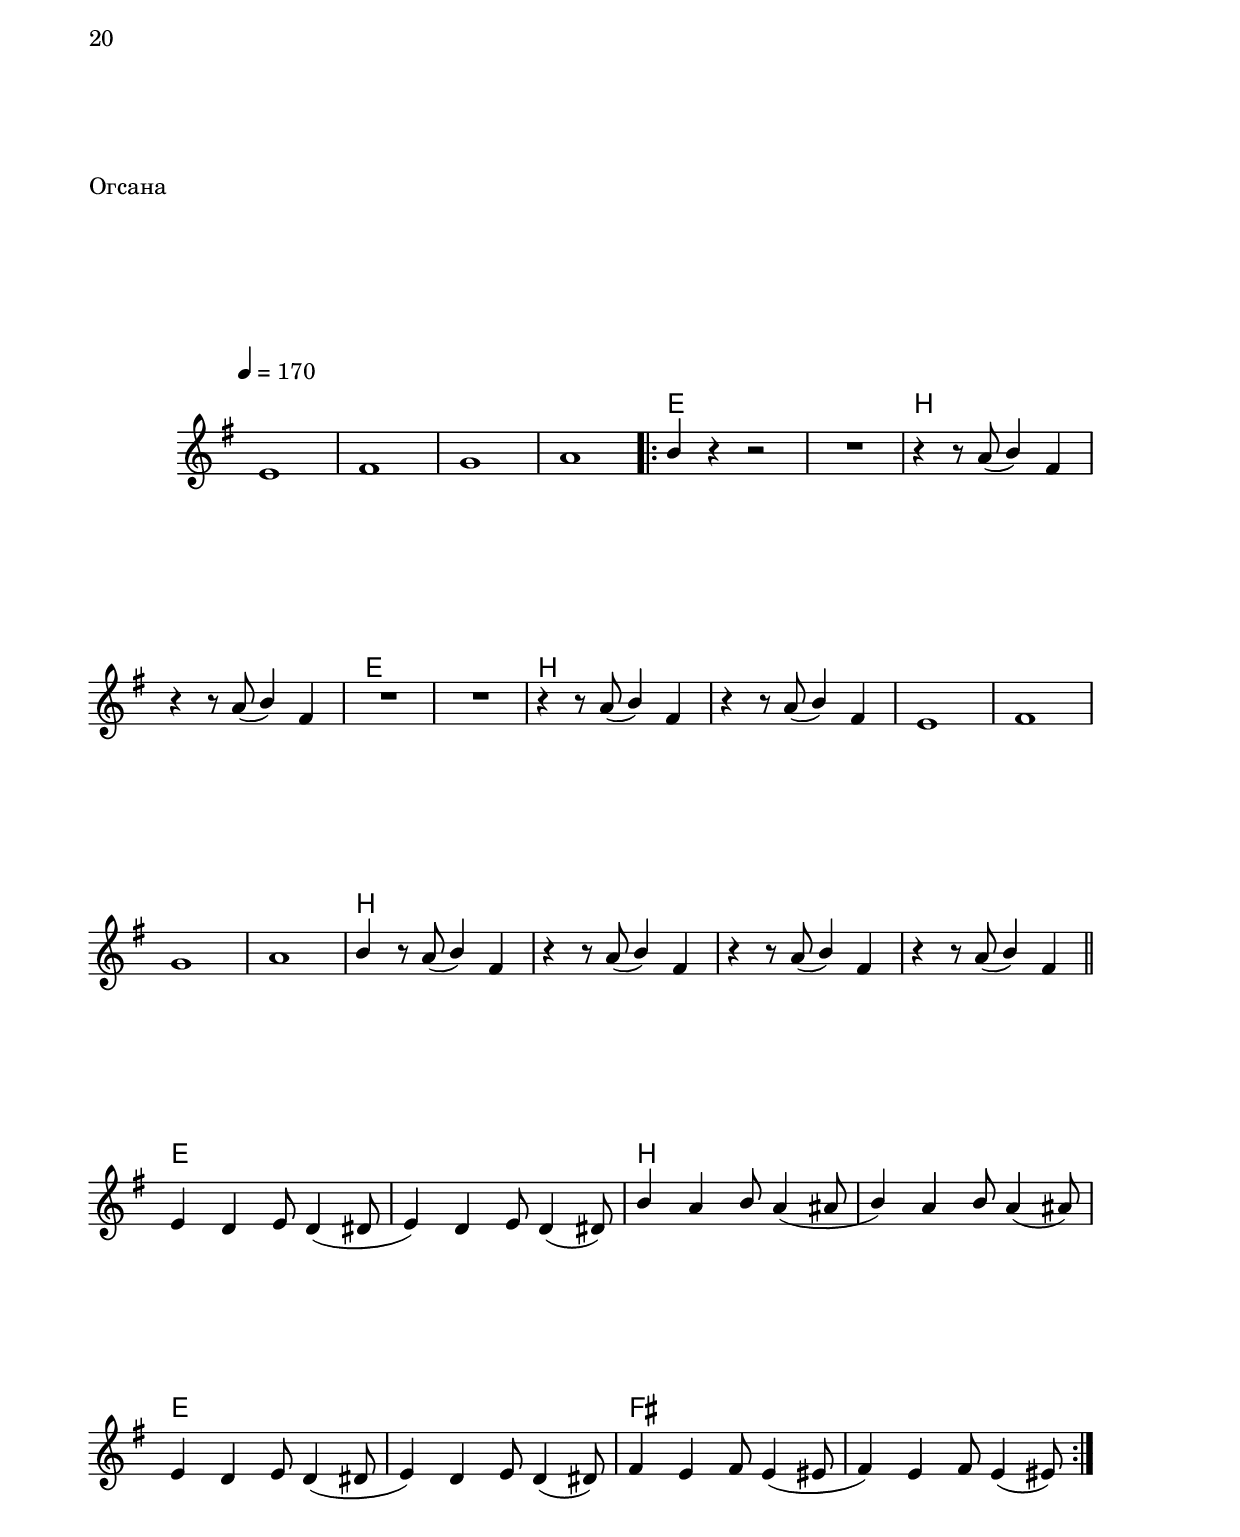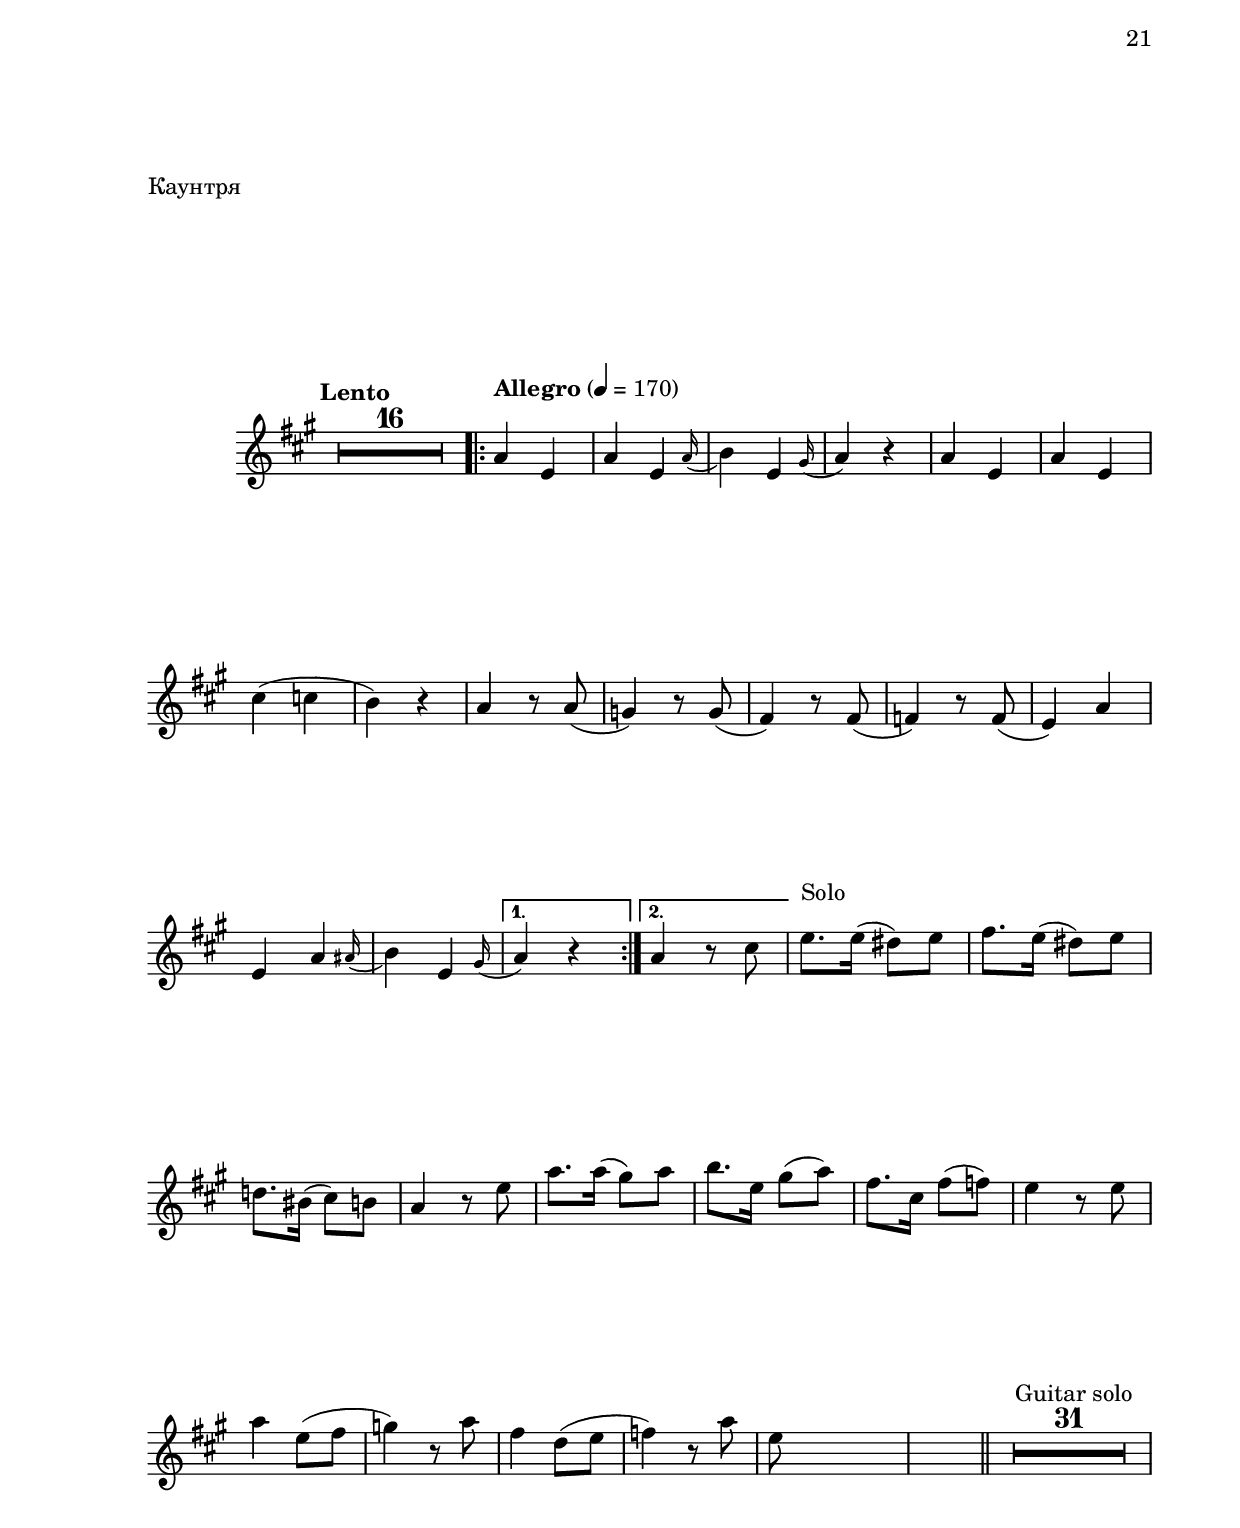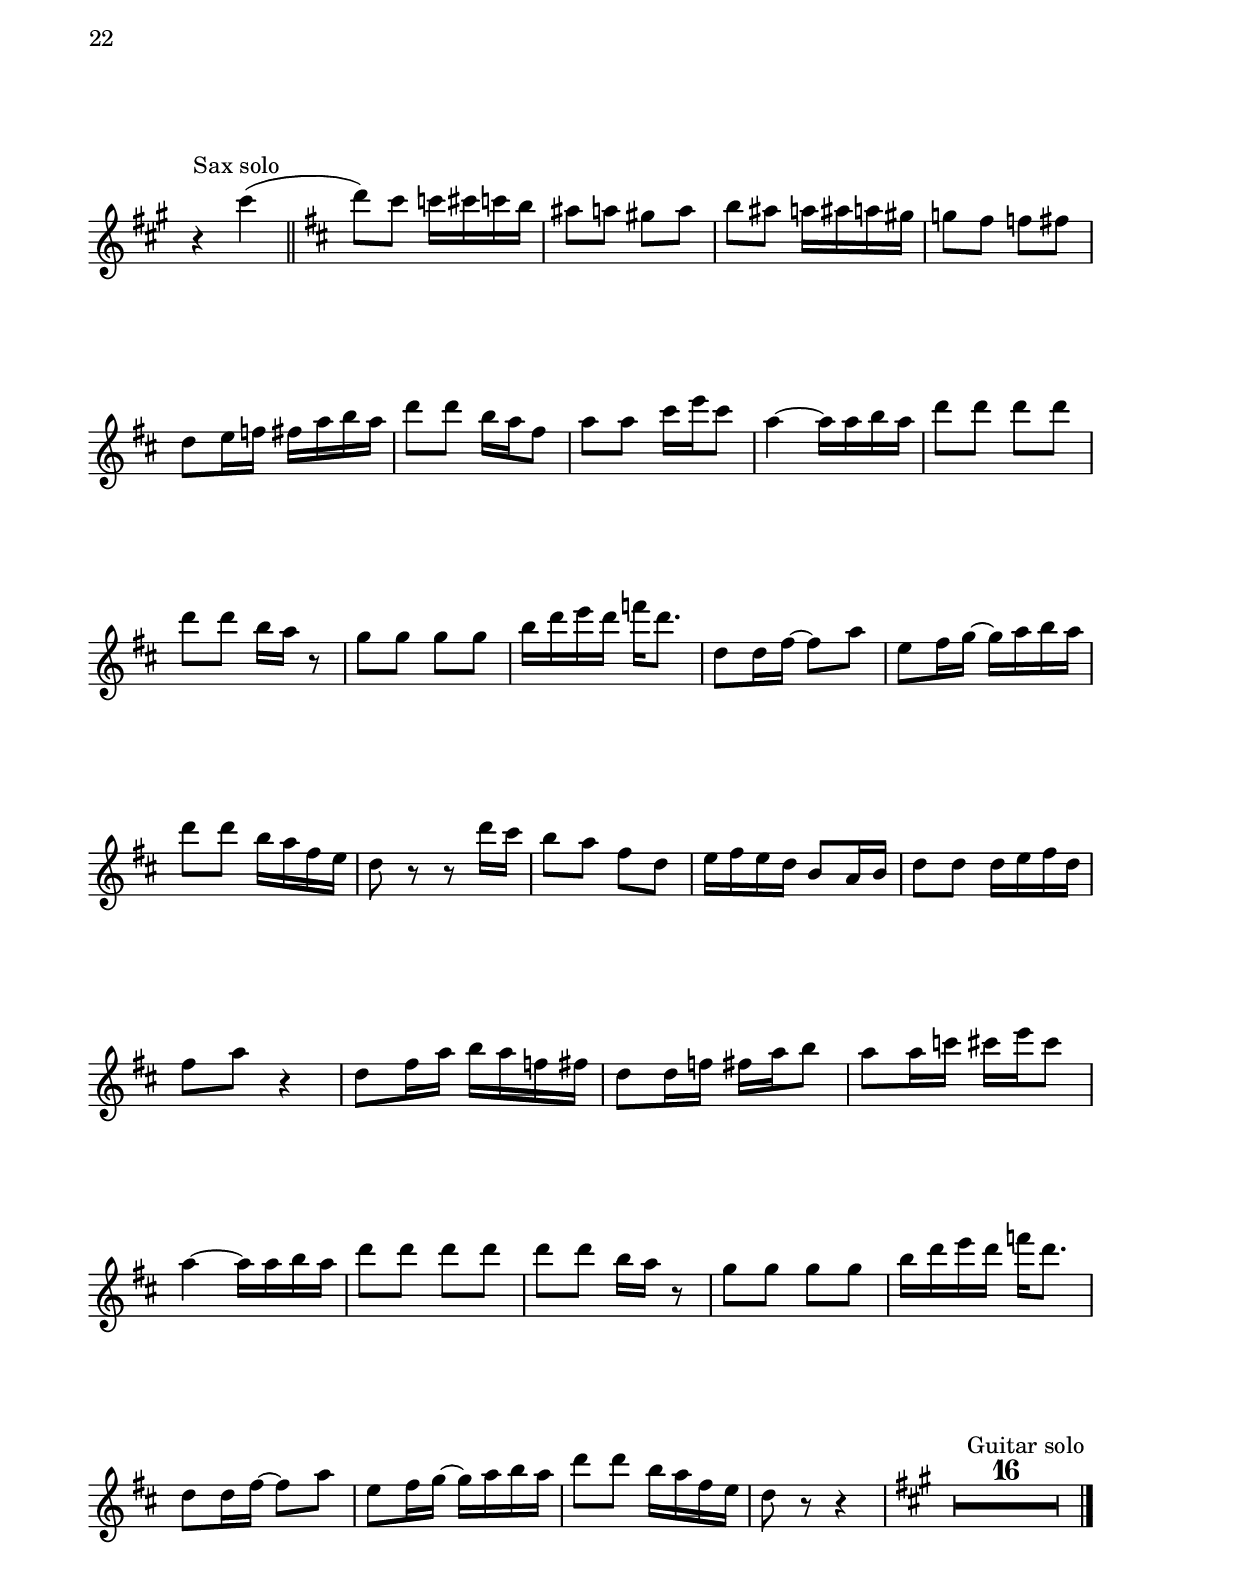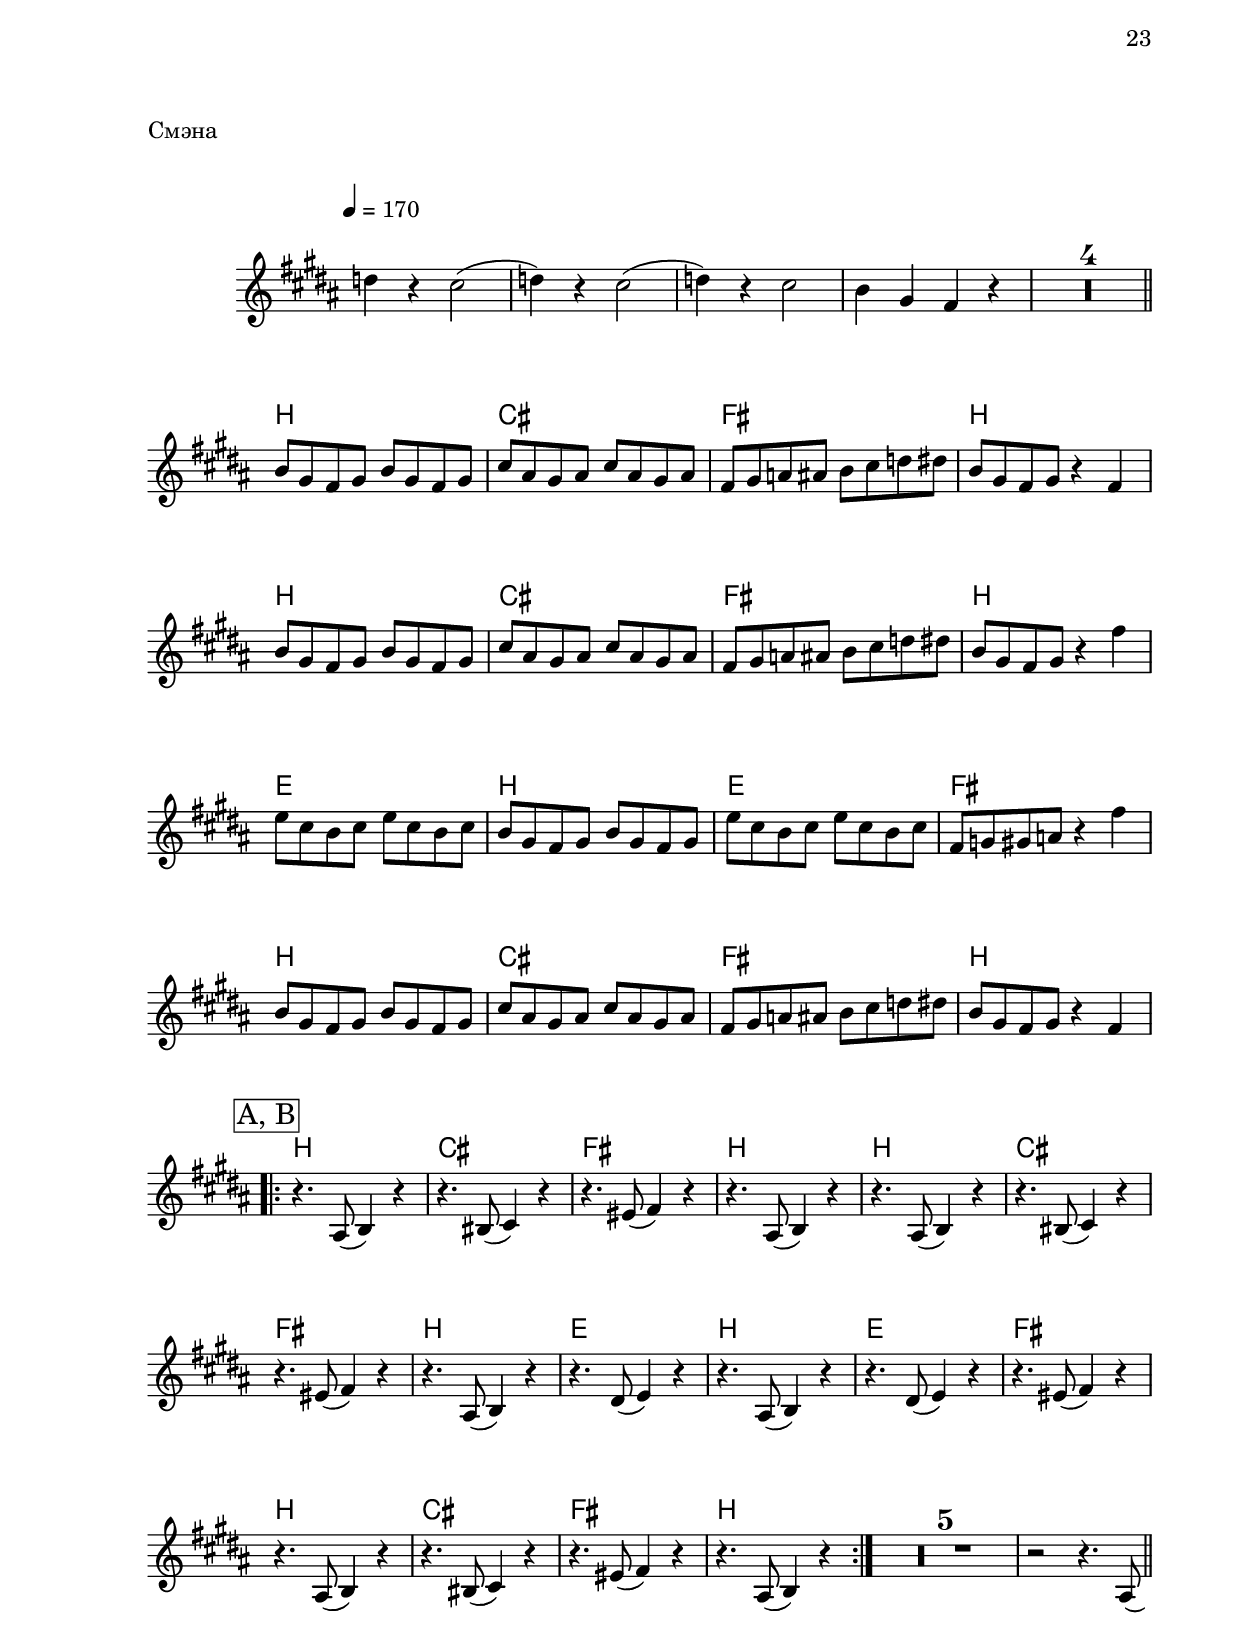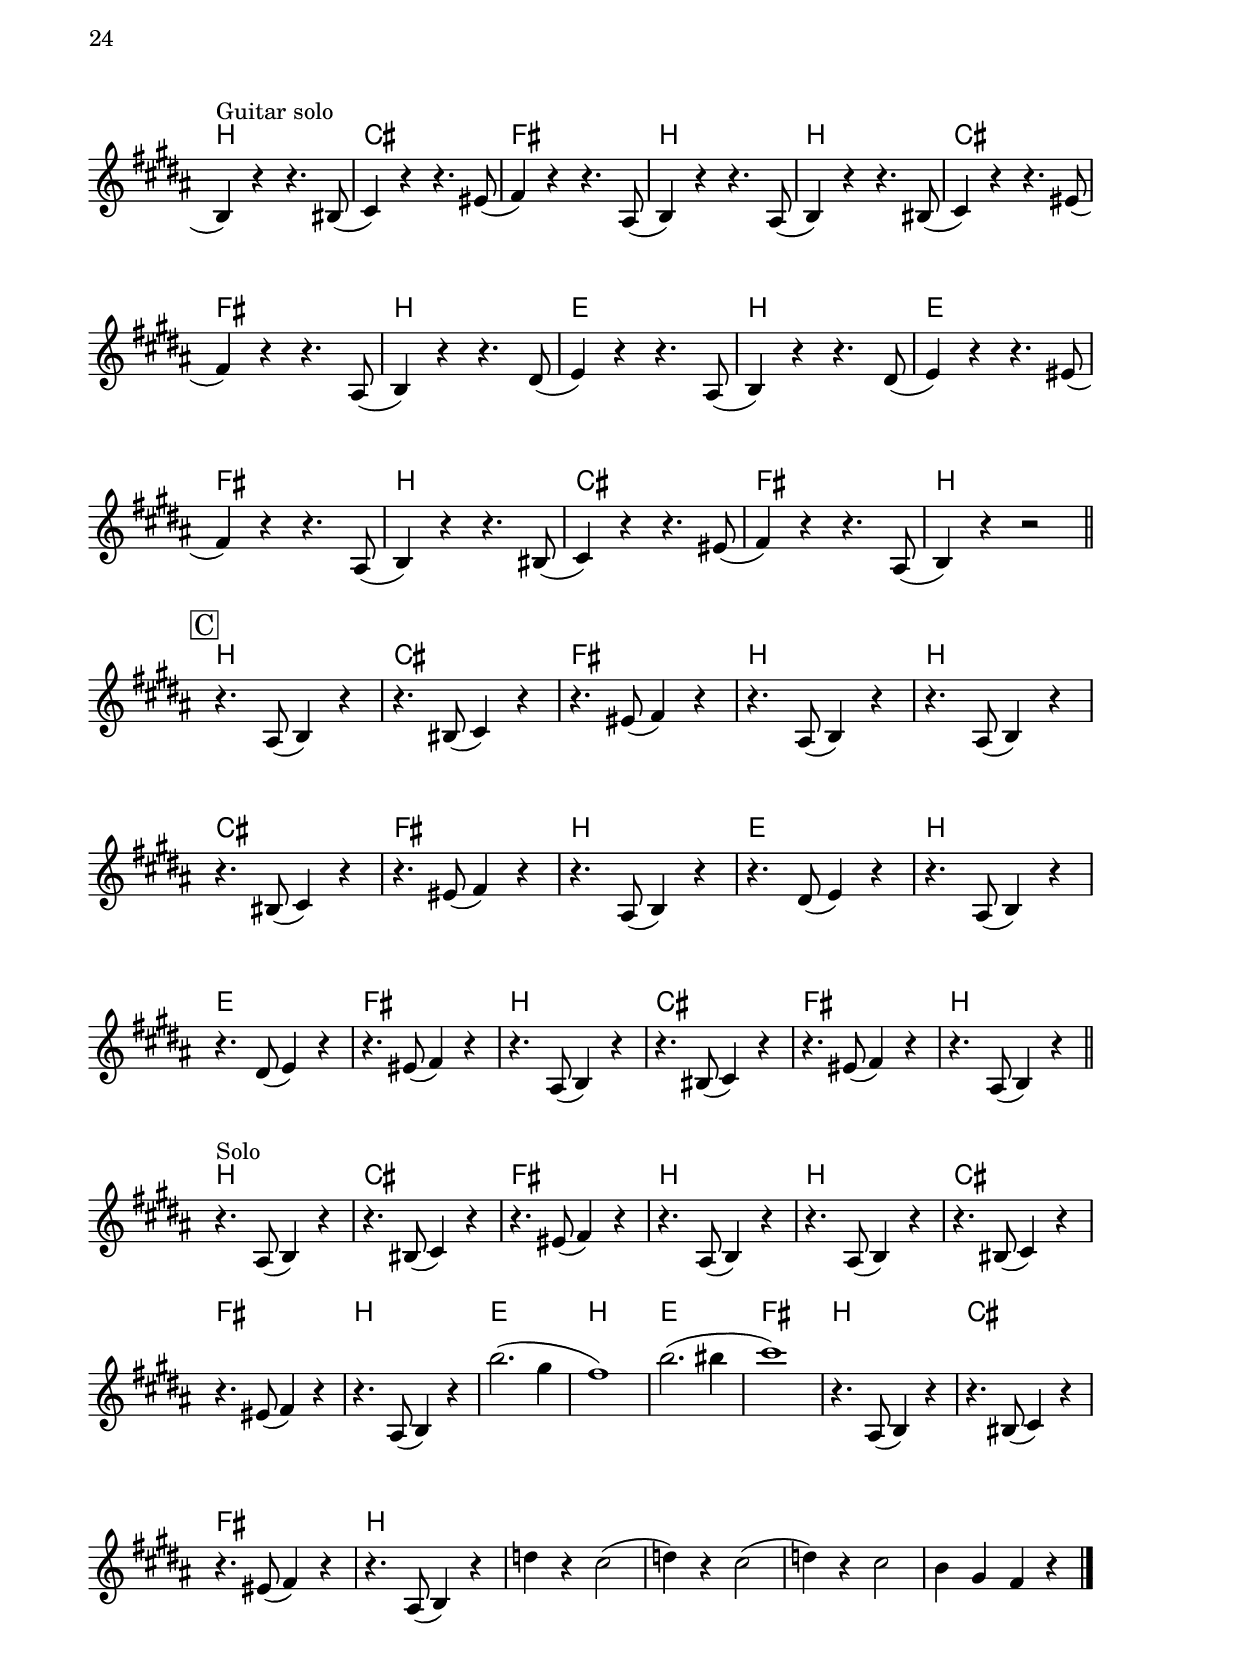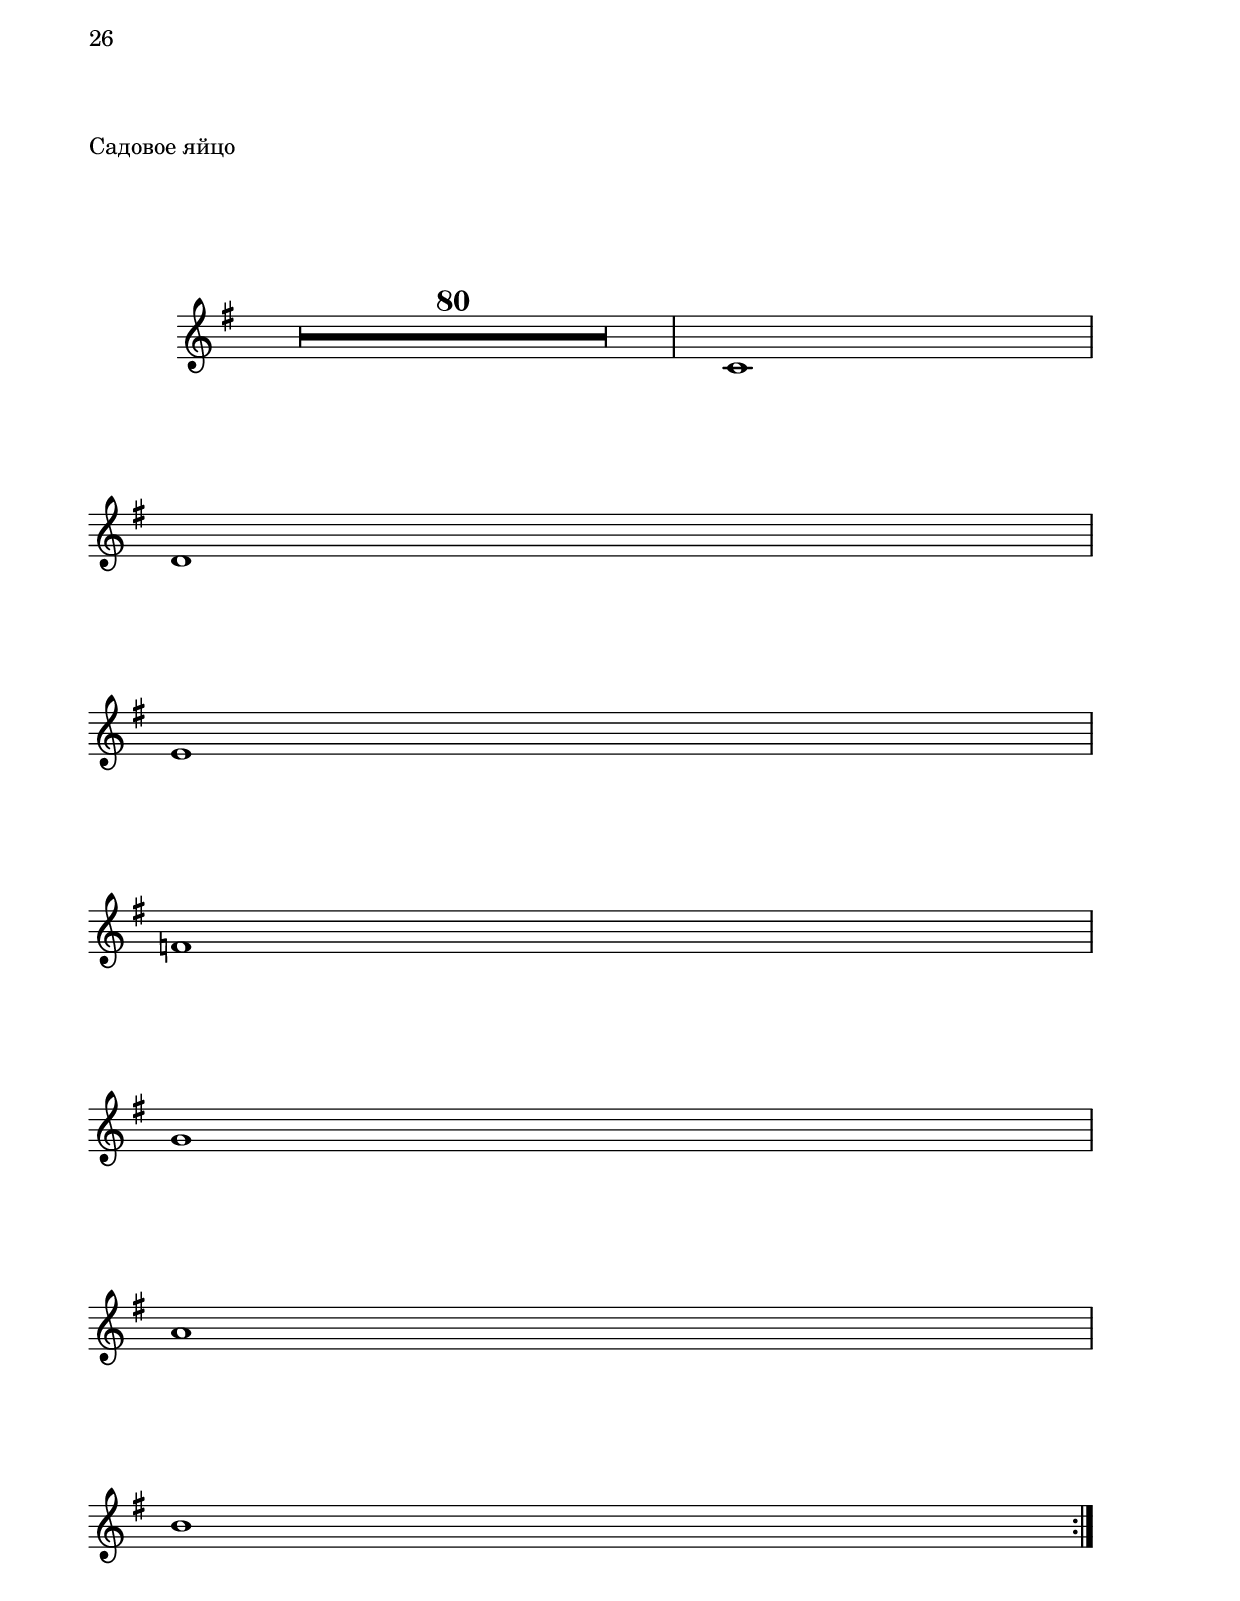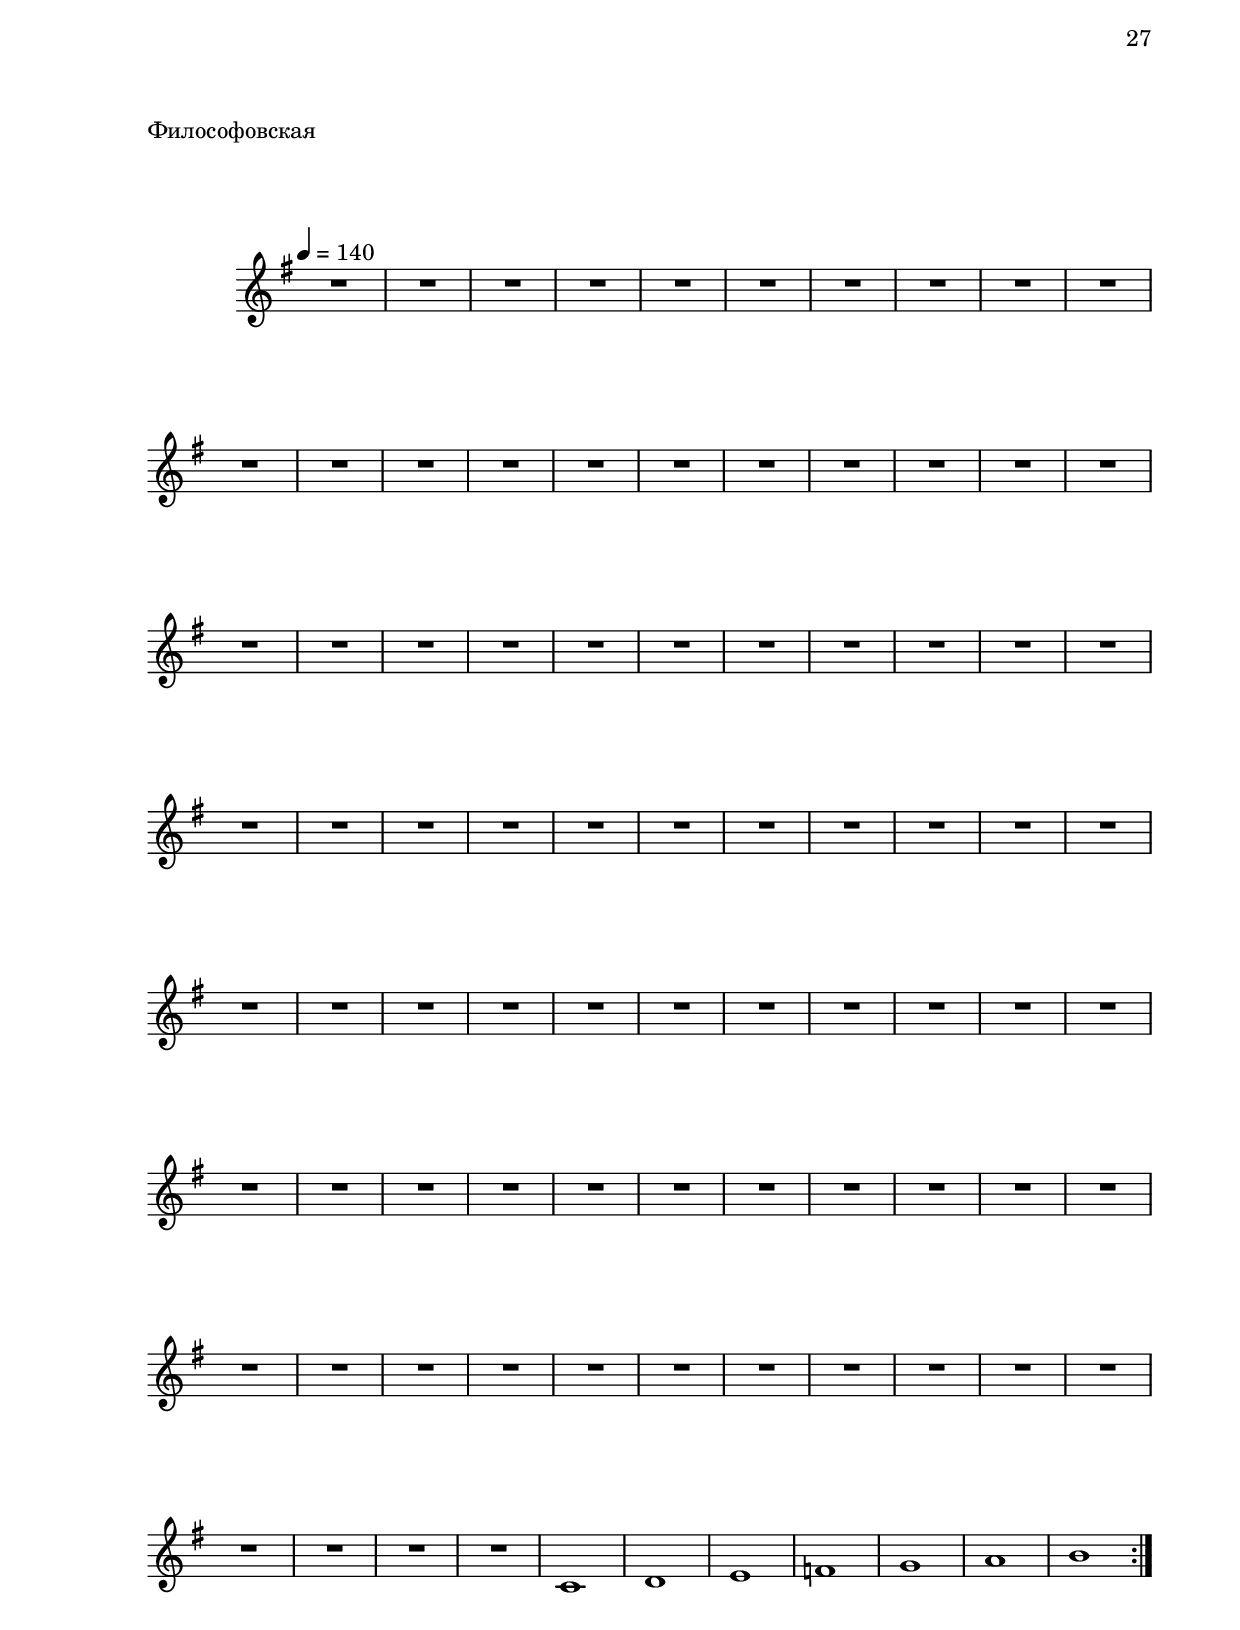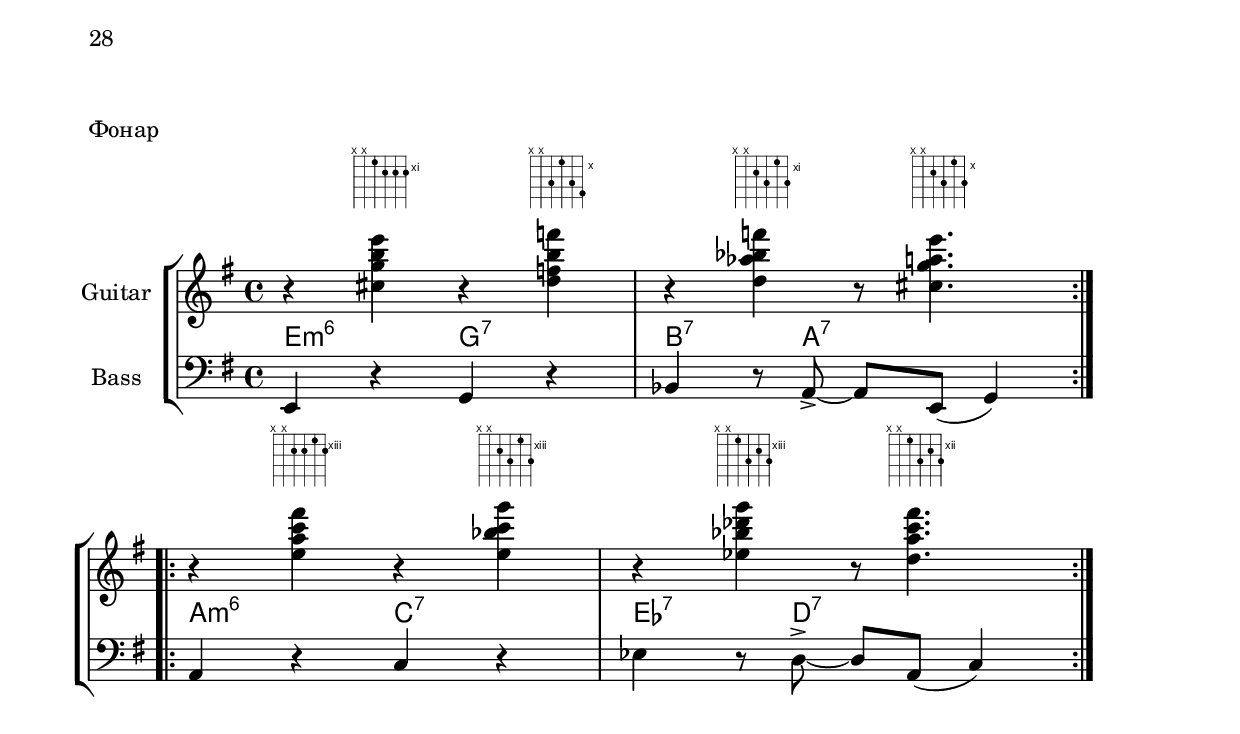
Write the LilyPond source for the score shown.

\version "2.18.0"

\language "deutsch"

\paper {
  #(set-paper-size "a4")
  top-system-spacing #'basic-distance = #25
  top-markup-spacing #'basic-distance = #14
  markup-system-spacing #'basic-distance = #26
  system-system-spacing #'basic-distance = #23
  last-bottom-spacing #'basic-distance = #25
  two-sided = ##t
  inner-margin = 25
  outer-margin = 15
}

\layout {
  \context {
    \Score
    \remove "Bar_number_engraver"
  }
  %indent = #0
}

\book {

  \header {
    title = "СабакиНаки"
    subtitle = "Tenor Sax"
    meter = ""
    composer = ""
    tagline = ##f
  }

  \score {
    \new StaffGroup \relative fis' {
      \new Staff
      \clef treble
      \key fis \minor
      \override Score.MetronomeMark.padding = #5
      \tempo 4= 160
      \time 4/4
      \override Staff.TimeSignature #'stencil = ##f
      \compressFullBarRests
      <fis fis'>1~( <fis fis'> <a a'>8 <fis fis'>) r4 r2 \bar ":|.|:"
      r4 fis fis r fis r8 e( fis4) r \bar ":|."
      h r8 a( h4) r a r8 fis( a4) r \bar ".|:"
      fis e fis4. e8 fis4 \acciaccatura fis8 e4 fis r\bar ":|.|:"
      \stemUp
      h a h4. a8 h4 \acciaccatura h8 a4 h r <cis, cis'>1 <d d'> \break
      \stemNeutral
      <<
        { R1*12 }
        \new Staff{
          \once \set Staff.explicitKeySignatureVisibility = #end-of-line-invisible
          \key e \minor
          \clef bass
          \once \omit Staff.TimeSignature
          \repeat percent 4 {e,,4 g fis f}
          \repeat percent 2 {a c h b}
          \repeat percent 2 {e,4 g fis f}
          h h h h h h h h
          c c c c h a g fis \bar ":|."\break
        }
      >>
      R1 r2 r8 a''->~( a4 fis) r4 r2 R1 \bar ":|." h c
      \bar "||" \pageBreak
    }
    \header {
      piece = "Настроечная"
      breakbefore = ##t
    }
  }

  \score {
    \relative e' {
      \clef treble
      \key e \major
      \override Score.MetronomeMark.padding = #3
      \tempo Swing 4= 105
      \time 4/4
      \override Staff.TimeSignature #'stencil = ##f
      \compressFullBarRests
      R1*4
      e8. e16 gis8. gis16 g8. g16 fis8. fis16\bar ".|:"
      \omit TupletNumber
      \override TupletBracket.bracket-visibility = ##f
      e4   r8. e16( d8. h16) \times 2/3 {r8[ h( d]}
      e4)  r8. e16( d8. h16) \times 2/3 {r8[ h( d]}
      a'4) r8. a16( g8. e16) \times 2/3 {r8[ e( g]}
      a4)  r4  a8. gis16( g8.) fis16(
      e4)  r8. e16( d8. h16) \times 2/3 {r8[ h( d]}
      e4)  r8. e16( d8. h16) \times 2/3 {r8[ h( d]}
      a'8.) a16 gis8. gis16 g8. g16 \times 2/3 { fis8( g fis)}
      \bar ":|." \pageBreak
    }
    \header {
      piece = "Зелёнай плюс"
      %breakbefore = ##t
    }
  }

  \score {
    \relative fis' {
      \clef treble
      \key fis \minor
      \override Score.MetronomeMark.padding = #3
      \tempo 4= 170
      \time 4/4
      \override Staff.TimeSignature #'stencil = ##f
      \compressFullBarRests
      \repeat percent 3 {fis8[ fis r h] his[( cis) r a]} r fis4-> gis-> a-> ais,8(
      \repeat percent 4 {h8[) h r e] eis[( fis) r d]}
      \repeat percent 4 {fis8[ fis r h] his[( cis) r a]}
      cis,8[ cis r fis] fisis[( gis) r eis]
      h8[ h r e] eis[( fis) r d]
      fis8[ fis r h] his[( cis) r a]
      r8 cis-> r cis->~ cis2
      \tempo \markup \normal-text {\box 1}
      R1*12 cis,4 r2 cis8( c h4) r r2 R1
      r8 cis' cis cis cis( h) a gis
      \break
      \tempo \markup {\normal-text {\box 2 Solo \box 3 Guitar solo}}
      \bar ".|:"
      fis4 cis fis cis8 e( fis4) cis fis cis8 e(
      fis4) cis fis cis8 e( fis4) cis fis8( e) d cis
      h4 fis' h, fis'8 ais,( h4) fis' h, fis'8 ais,(
      h4) fis' h, fis'8 ais,( h4) fis' h,8( cis) d e
      fis4 cis fis cis8 e( fis4) cis fis cis8 e(
      fis4) cis fis cis8 e( fis4) cis fis8( e) d his(
      cis4) gis' cis, gis'8 ais,( h4) fis' h,8( cis) d e
      fis4 cis fis cis fis8\noBeam cis' cis cis cis( h) a gis
      \bar ":|."
      fis4 r8 fis4 r8 fis4~ fis1
      \bar "|." \pageBreak
    }
    \header {
      piece = "Луби меню"
      %breakbefore = ##t
    }
  }

  \score {
    \relative h' {
      \clef treble
      \key fis \major
      \override Score.MetronomeMark.padding = #3
      \tempo 4= 180
      \time 4/4
      \set Timing.beamExceptions = #'()
      \set Timing.baseMoment = #(ly:make-moment 1 4)
      \set Timing.beatStructure = #'(1 1 1 1)
      \override Staff.TimeSignature #'stencil = ##f
      \compressFullBarRests
      \partial 4. r4.
      r8 fis'4.-> fis8-. r4.
      r8 ais4.-> ais8-. r4.
      cis8-> r4. r2 R1 \bar "||"
      \repeat percent 2 { h,8 h fis fis dis dis fis fis}
      \repeat percent 2 { cis' cis ais ais fis fis ais ais}
      cis cis eis eis cis cis gis gis
      h h dis dis h h fis fis ais r4. r2
      r8 <h h'>( <his his'> <cis cis'>) r2
      \bar ":|." \pageBreak
    }
    \header {
      piece = "Пианый пшек"
      %breakbefore = ##t
    }
  }

  \score {
    \relative h {
      \clef treble
      \key h \major
      \once \override Score.MetronomeMark.padding = #5
      \tempo 4= 140
      \time 4/4
      \override Staff.TimeSignature #'stencil = ##f
      \override MultiMeasureRest.expand-limit = #2
      \compressFullBarRests
      R1*3 r2 r4 r8 ais(
      h4) r r2 r2 r4 r8 ais(
      h4) r r2 r2 r4 r8 e(
      fis4) r2 r8 dis( e4) r2 r8 e(
      fis4) r2 r8 dis( e4) r r2
      r2 r8 fis16( e dis8) cis
      h4 r r4. ais8( h4) r r2\break \mark \default
      \repeat volta 6 {
        r2 r8 ais( h4) R1 r2 r8 ais( h4) R1
        r2 r8 e( fis4) r2 r8 dis( e4) r2 r8 e(
        fis4) r2 r8 dis( e4)
      }
      \alternative{
        {
          r2 r8 fis16( e dis8) cis
          h4 r r4. ais8( h4) r r2\break
        }
        {R1 }
      }
      %\override Score.MetronomeMark.padding = #3
      \tempo \markup { \normal-text Solo }
      r8 h''4 gis8 fis4 gis h gis8 dis'~ dis2
      r8 h4 gis8 fis4 gis h gis8 fis~ fis2
      r8 ais4 cis8 ais4 fis e8 gis4 h8~ h2
      ais4. h8 cis dis4 e8~ e1
      \repeat percent 3 {e,8 e dis dis d d cis cis}
      h4 r8 h~ h2
      \bar "|." \pageBreak
    }
    \header {
      piece = "Какыть"
      %breakbefore = ##t
    }
  }

  \score {
    \relative c' {
      \clef treble
      \key fis \minor
      \once \override Score.MetronomeMark.padding = #5
      \tempo 4= 180
      \time 4/4
      \override Staff.TimeSignature #'stencil = ##f
      \compressFullBarRests
      R1*4
      \bar "|." \pageBreak
    }
    \header {
      piece = "г. Москва"
      %breakbefore = ##t
    }
  }

  \score {
    \new StaffGroup
    <<
      \new ChordNames {
        \chordmode {
          \germanChords          
          h1*4 e d h
        }
      }
      \new Staff{
        \relative h' {
          \clef treble
          \key h \minor
          \once \override Score.MetronomeMark.padding = #5
          \tempo 4= 110
          \time 4/4
          \override Staff.TimeSignature #'stencil = ##f
          \override MultiMeasureRest.expand-limit = #3
          \compressFullBarRests
          R1*16
          \bar "|." \pageBreak
        }
      }
    >>
    \header {
      piece = "Усральская"
      %breakbefore = ##t
    }
  }

  \score {
    \new StaffGroup
    <<
      \new ChordNames {
        \chordmode {
          \germanChords
          s1*8
          h1*4 e fis1*7 h1
        }
      }
      \new Staff{
        \relative h' {
          \clef treble
          \key h \major
          \tempo 4 = 190
          \time 4/4
          \override Staff.TimeSignature #'stencil = ##f
          \compressFullBarRests
          R1*8
          \repeat volta 2 {
            \repeat percent 4 {h,4 r8 \grace cisis8( dis4.) fis4}
            \repeat percent 4 {e4 r8 \grace fisis8( gis4.) h4}
            \repeat percent 4 {fis4 r8 \grace gisis8( ais4.) cis4}
            fis,4 r8 \grace gisis8( ais4.) cis4 e4 r8 \grace gisis,8( ais4.) cis4
            fis,4 e dis cis h4 r8 \grace cisis8( dis4.) fis4
          }
          \alternative{
            {h,4 r8 \grace cisis8( dis4.) fis4}
            {h,4 r2 \large ais'4(}
          }
          \tempo \markup { \normal-text Solo }
          h) h h ais h h r ais h h h cis( dis2) r4 dis( e) e e dis e e r dis(
          e) e e
          <<
            {
              \tiny
              s2
              \once \override PhrasingSlur #'positions = #'(5.7 . 4.7)
              cis'4\( c h \hideNotes ais\)
            }
            \\
            {\large fis4^( gis2) r4 h^( ais)}
          >>
          r r8 ais ais gis ais ais r2 h4(
          ais) r r8 ais ais gis ais4 r2 h4 cis h ais gis gis( g fis) dis(
          e) r r8 dis( d cis h4) r2.
          \bar "|." \pageBreak
        }
      }
    >>
    \header {
      piece = "Подлецкая"
      %breakbefore = ##t
    }
  }

  \score {
    \new StaffGroup
    <<
      \new ChordNames {
        \chordmode {
          \germanChords
          \partial 8 s8
          d1 a g f2 g a1*2 d1 c2 d
          d1 c2 d1. a1 g f2 g a1*2 d1
        }
      }
      \new Staff{
        \relative d' {
          \clef treble
          \key d \major
          \tempo 4 = 100
          \time 4/4
          \override Staff.TimeSignature #'stencil = ##f
          \partial 8 cis8(\bar ".|:"
          d4-.) r2 r8 d( |e4-.) r8 d( cis4) cis16( d) e-. fis-.|
          g4-. r2 r8 g( |f4-.) r8 f( g4-.) r8 f( |
          e4-.) r2 r8 d( |cis4-.) r2 a'16( g) fis-. e-. \bar "||"
          d4-. r2 r8 d( |c4-.) r8 c( d4-.) a'16( g) fis-. e-. \bar ":|."\break
          \tempo \markup { \normal-text Solo }
          \large
          r8 fis'4( d8) e( fis4.) |
          g4( e8) fis~ fis2 | r8 fis4( d8) e( fis) a4-> |
          h8 cis4.
          \hideNotes
          \grace {g8\glissando }
          \unHideNotes
          e'8 cis h( a) |r8 h4( g8) a( h4.) |c4( a8) h~ h2 |
          r8 cis!4( a8 h)
          e-> cis( h) |a4 g fis e d1
          \bar "|." \pageBreak
        }
      }
    >>
    \header {
      piece = "Похмело"
      %breakbefore = ##t
    }
  }

  \score {
    \relative fis'' {
      \clef treble
      \key h \major
      \override Score.MetronomeMark.padding = #5
      \tempo 4 = 160
      \time 4/4
      \override Staff.TimeSignature #'stencil = ##f
      \override MultiMeasureRest.expand-limit = #2
      \compressFullBarRests
      R1*3
      r2 r4 r8 ais,,8( h4) r4 r2
      r2 r4 r8 ais8( h4) r4 r2
      r2 r4 r8 cis8( d4) r4 r2
      r2 r4 r8 e8( fis4) r4 r2
      r4. fis16 fis fis8 e dis cis\bar ".|:"
      h4^\markup {\italic {K = 1, 2, 3}} r4 r2 r2 r4 r8 ais8( h4) r4 r2
      r2 r4 r8 cis8( d4) r4 r2
      r2 r4 r8 e8( fis4) r4 r2
      r4. fis16 fis fis8 e dis cis\bar ":|."\break
      \override Score.MetronomeMark.padding = #2
      \tempo \markup { \normal-text Guitar }
      h4 r4 r2
      \tempo \markup { \normal-text Drums }
      R1
      \tempo \markup { \normal-text Bass }
      R1
      \tempo \markup { \normal-text Laught }
      r2 r4
      \tiny
      fis''\bar ".|:"\break
      \times 2/3 {fis4 gis fis} \times 2/3 {h4 gis fis}
      \omit TupletNumber
      \override TupletBracket.bracket-visibility = ##f
      \times 2/3 {dis4 h2} r4 fis'
      \times 2/3 {fis4 gis fis} \times 2/3 {h4 gis fis}
      dis2. dis4(
      \times 2/3 {d4) d d} \times 2/3 {d4 e d} fis4 d r gis
      \times 2/3 {fis4 fis fis} \times 2/3 {cis'4 cis cis}
      fis,2 r4 fis\bar ":|."\break
      \override Score.MetronomeMark.padding = #3
      \tempo \markup { \normal-text Solo }
      \large
      h2. a8 gis fis h,~ h2.
      h'2. a8 gis fis1
      d2. e8 d fis d~ d2.
      ais'2. cis8 ais fis1
      h4 h h a8 gis fis h,~ h2.
      h'4 h h a8 gis fis1
      \times 2/3 {d4 d d} \times 2/3 {d4 e d} fis8 d~ d2.
      \times 2/3 {fis4 fis fis} \times 2/3 {cis'4 cis cis} fis,1
      \bar "|." \pageBreak
    }
    \header {
      piece = "Коммуналко"
      %breakbefore = ##t
    }
  }

  \score {
    \new StaffGroup
    <<
      \new ChordNames {
        \chordmode {
          \germanChords
          R2*40 |d2 h:m7 e:m7 a:7 d e:m7 a1:7
          a:7 e2:m7 d a1:7 e2:m7 d a1:7 d
        }
      }
      \new Staff{
        \relative d'' {
          \clef treble
          \key d \major
          \override Score.MetronomeMark.padding = #5
          \tempo 4 = 70
          \time 2/4
          \override Staff.TimeSignature #'stencil = ##f
          d4~ \times 2/3 {d8 e fis} |d4~ \times 2/3 {d8 e fis} |
          a16 fis h4 a8 d4 r8 h16 a fis e a8~ \times 2/3 {a8 e d} |
          \times 2/3 {h8 a h~} h8 a32( h cis d |
          \times 2/3 {e8) fis e} \times 2/3 {a8 fis a} |
          \override TupletBracket #'bracket-visibility = #'if-no-beam
          e4 \times 2/3 {d4 cis8} |d4 \times 2/3 {e16( fis g} a8) |
          h4~ \times 2/3 {h8 d e} |e8 d4 fis8~ |
          \times 2/3 {fis8 d4} \times 2/3 {a8 fis4} |
          \times 2/3 {r8[ e d]} \times 2/3 {h a4~} |a4. g8 |
          fis4. g8 |e4. r8 \bar "||"
          \override MultiMeasureRest.expand-limit = #3
          \compressFullBarRests
          R2*16 |R2*7 |r8. ais,16( h8[) r16 cis](
          \repeat volta 2 {
            d8) r r8. ais16( |h8) r r8. dis16( |e8) r r8. d!16( |
            cis8) r16 ais16( h8[) r16 cis]( |
            d8) r r8. dis16( |e8) r r8. d!16( |
          }
          \alternative {
            {cis8) r r8. gis'16( |a8) r16 ais,16( h8[) r16 cis](\break}
            {cis8) r r4 |r4 r8. dis16(}
          }
          e8) r r8. e16( |d8) r r8. d16( |cis8) r r4 |
          r4 r8. dis16( e8) r r8. e16( |d8) r r8. d16( |
          cis8) r r8. gis'16( \times 2/3{a4) h cis} | d2
          \bar "|." \pageBreak
        }
      }
    >>
    \header {
      piece = "Дамочка"
      %breakbefore = ##t
    }
  }

  \score {
    \relative a' {
      \clef treble
      \key a \major
      \override Score.MetronomeMark.padding = #5
      \tempo 4 = 160
      \time 4/4
      \override Staff.TimeSignature #'stencil = ##f
      \compressFullBarRests
      R1*4
      cis4 a a g8 a~ |a e'->~ e2. |
      c!4 a a g8 a | R1 |
      cis4 a a g8 a~ |a e'->~ e2. |
      c!4 a a g8 a | R1 |
      h4 g g f8 g~ |g d'->~ d2. |
      h4 g g f8 g | R1 |
      cis4 a a g8 a~ |a e'->~ e2. |
      c!4 a a g8 a | R1 |
      e'4 g g e8 g~ |g a->~ a2. |
      c4 g g8 e4 c8->~ |c1 |
      h4-- h-- a-- a-- |gis-- gis-- fis-- fis-- |
      e-. r8 d->~( d2~ |d8 e d e d16 e32 fis g gis a h cis d e fis g gis a h
      cis4) a a g8 a~ a g->~ g2.~ |g4 fis e8 c4 a8 \bar "||"r4. g8~ g2

      \bar "|." \pageBreak
    }
    \header {
      piece = "G"
      %breakbefore = ##t
    }
  }

  \score {
    \relative fis'' {
      \clef treble
      \key fis \major
      \override Score.MetronomeMark.padding = #5
      \tempo 4 = 160
      \time 4/4
      \override Staff.TimeSignature #'stencil = ##f
      \compressFullBarRests
      R1 r2 r4 r8 e,( fis4) r2 r8 e( fis4) r2 r8 ais,(
      h4) r2 r8 e( fis4) r2 r8 his,(
      cis4) r2 cis8( c h4) r2 r8 e(
      fis4) r4 r2 r4 cis'2 cis16( h) ais-. gis-.\bar "||"
      \override Score.MetronomeMark.padding = #3
      \tempo \markup { \normal-text Solo }
      r8 fis' fis8. e16 fis2 r8 fis fis8. e16 fis8 cis'~ cis4
      r8 h h[ a] h[ cis] cis[ h] ais! fis~ fis2.
      r8 cis' cis[ h] cis[ gis] cis[( c] h4) r
      \cadenzaOn
      a8[( h] dis[ cis h a] gis[ cis, dis fis] gis[ a h]
      \cadenzaOff
      \bar "|"
      dis1)
      \bar "|." \pageBreak
    }
    \header {
      piece = "Весна"
      %breakbefore = ##t
    }
  }

  \score {
    \new StaffGroup
    <<
      \new ChordNames {
        \chordmode {
          \germanChords
          s1*4
          fis1*4 h1*2 fis d1 h fis1*4
          fis1*4 h1*2 fis d1 h fis1*3
          %fis1
          fis1*4 h1*2 fis d1 h fis1*2
          fis1*4 h1*2 fis d1 h fis1*2
          fis1*4 h1*2 fis d1 h fis1*2
        }
      }
      \new Staff{
        \relative fis' {
          \clef treble
          \set Staff.printKeyCancellation = ##f
          \key fis \minor
          \once \override Score.MetronomeMark.padding = #5
          \tempo 4= 170
          \time 4/4
          \override Staff.TimeSignature #'stencil = ##f
          \override MultiMeasureRest.expand-limit = #2
          \compressFullBarRests
          %\clef "treble"
          <<
            { s1 s \cueClefUnset s }
            \new CueVoice {
              \cueClef "bass" %\stemDown
              fis,,8^"Bass" fis' e8. h16( c e) a,8 fis4
              fis8 fis' e8. h16( c e) a,8 fis4\break
              fis'8^"Guitar" fis' e8. h16( c e) a,8 fis4
            }
          >>
          fis'8 fis' e8. h16( c e) a,8 fis4
          \bar "||"\break
          \override Score.MetronomeMark.padding = #3
          \tempo \markup \normal-text {\box 1}
          R1 fis8 fis' e8. h16( c e) a,8 fis4
          R1 fis8 fis' e8. h16( c e) a,8 fis4
          R1 h,8 h' a8. e16( f a) d,8 h4
          R1 fis'8 fis' e8. h16( c e) a,8 fis4
          R1*2
          fis8 fis' e8. h16( c e) a,8 fis4 R1 \bar "||"
          R1*2\break
          \tempo \markup \normal-text {\box 2}
          R1*12
          R1\bar "||"
          \tempo \markup \normal-text {Guitar solo}
          R1*12\bar "||"
          \tempo \markup \normal-text {\box 3}
          R1*12\bar "||"
          \tempo \markup \normal-text {Sax solo}
          R1*12
          \bar "||"\break
          \tempo \markup \normal-text {Fine}
          <<
            { s1 \cueClefUnset s }
            \new CueVoice {
              \cueClef "bass" %\stemDown
              fis,,8^"Bass" fis' e8. h16( c e) a,8 fis4
              fis'8^"Guitar" fis' e8. h16( c e) a,8 fis4
            }
          >>
          \break
          fis'8 fis' e8. h16( c e) a,8 fis4
          r4 fis2-> r4
          \bar "|." \pageBreak
        }
      }
    >>
    \header {
      piece = "Настя"
      %breakbefore = ##t
    }
  }

  \score {
    \new StaffGroup
    <<
      \new ChordNames {
        \chordmode {
          \germanChords
          s1*16
          h1*2 e a d %1
          h e a d %2
          h e cis fis %3
          h e a d %Solo
          h e cis fis %Solo
          h e a d2 cis c h %4
          s1*2 %Pause
          h e a d %1
          h e cis fis %Solo
          h e a d %Solo
          h e cis fis %Solo
          h
        }
      }
      \new Staff{
        \relative h {
          \clef treble
          \key h \major
          \time 4/4
          \override Staff.TimeSignature #'stencil = ##f
          \compressFullBarRests
          R1*15 r2 r4 r8 ais(\mark \markup {\box A}
          h)  r r4 r2 r r8 h cis dis
          e   r r4 r2 r r8 e fis gis
          a   r r4 r2 r r8 g fis e
          d   r r4 r2 r r8 \acciaccatura fis8 e8 dis cis\break\mark \markup {\box A}
          h   r r4 r2 r r8 h cis dis
          e   r r4 r2 r r8 e fis gis
          a   r r4 r2 r r8 g fis e
          d   r r4 r2 r r8 \acciaccatura fis8 e8 dis cis\break\mark \markup {\box B}
          h   r r4 r2 r r8 h cis dis
          e   r r4 r2 r r8 e dis d
          cis r r4 r2 r r8 cis dis e
          fis r r4 r2 r r8 \acciaccatura fis8 e8 dis cis\break\mark \markup {\box A}
          \tempo \markup { \normal-text {Guitar solo} }
          h   r r4 r2 r r8 h cis dis
          e   r r4 r2 r r8 e fis gis
          a   r r4 r2 r r8 g fis e
          d   r r4 r2 r r8 \acciaccatura fis8 e8 dis cis\break\mark \markup {\box B}
          h   r r4 r2 r r8 h cis dis
          e   r r4 r2 r r8 e dis d
          cis r r4 r2 r r8 cis dis e
          fis r r4 r2 r r8 \acciaccatura fis8 e8 dis cis\break\mark \markup {\box A}
          h   r r4 r2 r r8 h cis dis
          e   r r4 r2 r r8 e fis gis
          a   r r4 r2 r r8 g fis e
          d2 cis c h R1*2 \break\mark \markup {\box A}
          h8  r r4 r2 r r8 h cis dis
          e   r r4 r2 r r8 e fis gis
          a   r r4 r2 r r8 g fis e
          d   r r4 r2 r r8 \acciaccatura fis8 e8 dis cis\break\mark \markup {\box B}
          \tempo \markup { \normal-text Solo }
          h   r r4 r2 r r8 \teeny h cis dis
          e   r r4 r2 r r8 e dis d
          cis r r4 r2 r r8 cis dis e
          fis r r4 r2 r r8 \acciaccatura fis8 e8 dis cis\break\mark \markup {\box A}
          h   r r4 r2 r r8 h cis dis
          e   r r4 r2 r r8 e fis gis
          a   r r4 r2 r r8 g fis e
          d   r r4 r2 r r8 \acciaccatura fis8 e8 dis cis\break\mark \markup {\box B}
          h   r r4 r2 r r8 h cis dis
          e   r r4 r2 r r8 e dis d
          cis r r4 r2 r r8 cis dis e
          fis r r4 r2 r r8 \acciaccatura fis8 e8 dis cis
          h   r r4 r2
          \bar "|." \pageBreak
        }
      }
    >>
    \header {
      piece = " vДоля"
      %breakbefore = ##t
    }
  }

  \score {
    \relative c' {
      \clef treble
      \key g \major
      \time 4/4
      \override Staff.TimeSignature #'stencil = ##f
      \compressFullBarRests
      R1*80

      c\break d\break e\break f\break g\break a\break h\break

      \bar ":|." \pageBreak
    }
    \header {
      piece = "Пиво флюс"
      %breakbefore = ##t
    }
  }

  \score {
    \new StaffGroup
    <<
      \new ChordNames {
        \chordmode {
          \germanChords
          s1*9
          h1*4 e1*2 h1*2 cis1 d
          h1*6
          h1*4 e1*2 h1*2 cis1 d
          h1*2
          s1*4
          h1*4 e1*2 h1*2 cis1 d h1*2
          h1*4 e1*2 h1*2 cis1 d h1*2
          h1*4 e1*2 h1*2 cis1 d h1*2
        }
      }
      \new Staff{
        \relative h' {
          \clef treble
          \key h \minor
          \once \override Score.MetronomeMark.padding = #5
          \tempo 4= 170
          \time 4/4
          \override Staff.TimeSignature #'stencil = ##f
          \compressFullBarRests
          r2 r8 h4. h1->~ h2 r8 dis4. dis1->~ dis2 r8 fis4. fis1->~ fis2 r8 a4. a1->~ a
          \bar "||"\mark \markup {\box 1}
          R1*9 r2 r4 r8 ais,,( h4) r2 r8 ais( h4) r2 r8 ais(
          h4) r2 r8 ais( h4) r2 r8 ais( h4) r2 r8 ais( h4) r2 r8 ais(
          \bar "||"\mark \markup {\box 2}
          h4) r4 r2 r2 r8 ais( h4) R1 r2 r8 ais( h4)
          R1 r2 r8 d( e4) R1 r2 r8 ais,( h4)
          cis1( d4) r2 d8( cis h4) r4 r2 R1
          fis'4 g gis a ais h c cis d dis e eis fis2. r8 ais,,( \bar "||"
          \override Score.MetronomeMark.padding = #3
          \tempo \markup { \normal-text {Guitar solo} }
          h4) r4 r2 r2 r8 ais( h4) R1 r2 r8 ais( h4)
          R1 r2 r8 d( e4) R1 r2 r8 ais,( h4)
          cis1( d4) r2 d8( cis h4) r4 r2 R1 \bar ".|:"\break
          \mark \markup {\box 3,4}
          R1 r2 r8 ais( h4) R1 r2 r8 ais( h4)
          R1 r2 r8 d( e4) R1 r2 r8 ais,( h4)
          cis1( d4) r2 d8( cis h4) r4 r2 R1 \bar ":|."
          \override Score.MetronomeMark.padding = #3
          \tempo \markup { \normal-text {Sax solo} }
          \expandFullBarRests
          R1*10
          h'4-> d-> fis,-> a-> h8-> h-> h4-> r2
          \bar "|." \pageBreak
        }
      }
    >>
    \header {
      piece = "Рыббко"
      %breakbefore = ##t
    }
  }

  \score {
    \new StaffGroup
    <<
      \new ChordNames {
        \chordmode {
          \germanChords
          s1*4
          e1*2 h e h
          s1*4 h1*4
          e1*2 h e fis
        }
      }
      \new Staff{
        \relative e' {
          \clef treble
          \key e \minor
          \once \override Score.MetronomeMark.padding = #5
          \tempo 4= 170
          \time 4/4
          \override Staff.TimeSignature #'stencil = ##f
          %\compressFullBarRests
          \override Stem.neutral-direction = #up
          e1 fis g a\bar ".|:"
          h4 r4 r2 R1
          r4 r8 a8( h4) fis r4 r8 a8( h4) fis
          R1*2
          r4 r8 a8( h4) fis r4 r8 a8( h4) fis
          e1 fis g a
          h4 r8 a8( h4) fis r4 r8 a8( h4) fis
          r4 r8 a8( h4) fis r4 r8 a8( h4) fis\bar "||"\break
          e4 d e8 d4( dis8 e4) d e8 d4( dis8)
          h'4 a h8 a4( ais8 h4) a h8 a4( ais8)
          e4 d e8 d4( dis8 e4) d e8 d4( dis8)
          fis4 e fis8 e4( eis8 fis4) e fis8 e4( eis8)
          \bar ":|." \pageBreak
        }
      }
    >>
    \header {
      piece = "Огсана"
      %breakbefore = ##t
    }
  }

  \score {
    \relative a'' {
      \clef treble
      \set Staff.printKeyCancellation = ##f
      \key a \major
      \override Score.MetronomeMark.padding = #3
      \tempo "Lento"
      \time 2/4
      \override Staff.TimeSignature #'stencil = ##f
      \compressFullBarRests
      R2*16
      \tempo "Allegro" 4 = 170
      \repeat volta 2 {
        a,4 e a \afterGrace e a16( h4) \afterGrace e, gis16( a4) r
        a4 e a e cis'( c h) r a r8 a( g4) r8 g( fis4) r8 fis( f4) r8 f(
        e4) a e \afterGrace a ais16( h4) \afterGrace e, gis16(
      }
      \alternative {
        {a4) r}
        {a4) r8 cis}
      }
      \tempo \markup { \normal-text Solo }
      e8. e16( dis8) e fis8. e16( dis8) e d!8. his16( cis8) h a4 r8 e'
      a8. a16( gis8) a h8. e,16 gis8( a) fis8. cis16 fis8( f) e4 r8 e
      a4 e8( fis g4) r8 a fis4 d8( e f4) r8 a e s4. s2*3 \bar "||"
      \tempo \markup { \normal-text {Guitar solo} }
      R2*31\pageBreak
      \tempo \markup { \normal-text {Sax solo} }
      r4 cis'( \bar "||"
      \key d \major
      d8) cis c16 cis c h ais8 a gis a h ais a16 ais a gis g!8 fis f fis
      d e16 f fis a h a d8 d h16 a fis8 a a cis16 e cis8 a4~ a16 a h a
      d8 d d d d d h16 a r8 g g g g h16 d e d f d8.
      d,8 d16 fis~ fis8 a e fis16 g~ g a h a d8 d h16 a fis e d8 r r d'16 cis
      h8 a fis d e16 fis e d h8 a16 h d8 d d16 e fis d fis8 a r4
      d,8 fis16 a h a f fis d8 d16 f fis a h8 a a16 c cis e cis8
      a4~ a16 a h a
      d8 d d d d d h16 a r8 g g g g h16 d e d f d8.
      d,8 d16 fis~ fis8 a e fis16 g~ g a h a d8 d h16 a fis e d8 r r4
      \override Score.MetronomeMark.padding = #3
      \tempo \markup { \normal-text {Guitar solo} }
      \key a \major
      R2*16
      \bar "|." \pageBreak
    }
    \header {
      piece = "Каунтря"
      %breakbefore = ##t
    }
  }

  \score {
    \new StaffGroup
    <<
      \new ChordNames {
        \chordmode {
          \germanChords
          s1*4
          s1*4 \bar "||"\break
          h1 cis fis h h1 cis fis h e h e fis h1 cis fis h\bar ".|:"\break
          \mark \markup {\box "A, B"}
          h1 cis fis h h1 cis fis h e h e fis h1 cis fis h\bar ":|."
          s1*6\bar "||" \break
          \tempo \markup { \normal-text {Guitar solo} }
          h1 cis fis h h1 cis fis h e h e fis h1 cis fis h\bar "||"\break
          \mark \markup {\box C}
          h1 cis fis h h1 cis fis h e h e fis h1 cis fis h\bar "||"\break
          \tempo \markup { \normal-text {Solo} }
          h1 cis fis h h1 cis fis h e h e fis h1 cis fis h
        }
      }
      \new Staff{
        \relative h' {
          \clef treble
          \key h \major
          \once \override Score.MetronomeMark.padding = #5
          \tempo 4= 170
          \time 4/4
          \override Staff.TimeSignature #'stencil = ##f
          \compressFullBarRests
          d4 r cis2( d4) r cis2( d4) r cis2 h4 gis fis r
          R1*4
          h8 gis fis gis h gis fis gis cis ais gis ais cis ais gis ais
          fis gis a ais h cis d dis h gis fis gis r4 fis
          h8 gis fis gis h gis fis gis cis ais gis ais cis ais gis ais
          fis gis a ais h cis d dis h gis fis gis r4 fis'
          e8 cis h cis e cis h cis h gis fis gis h gis fis gis
          e' cis h cis e cis h cis fis, g gis a r4 fis'
          h,8 gis fis gis h gis fis gis cis ais gis ais cis ais gis ais
          fis gis a ais h cis d dis h gis fis gis r4 fis
          r4. ais,8( h4) r r4. his8( cis4) r r4. eis8( fis4) r r4. ais,8( h4) r
          r4. ais8( h4)  r r4. his8( cis4) r r4. eis8( fis4) r r4. ais,8( h4) r
          r4. dis8( e4)  r r4. ais,8( h4)   r r4. dis8( e4) r r4. eis8( fis4) r
          r4. ais,8( h4)  r r4. his8( cis4) r r4. eis8( fis4) r r4. ais,8( h4) r
          R1*5 r2
          r4. ais8( h4) r r4. his8( cis4) r r4. eis8( fis4) r r4. ais,8( h4) r
          r4. ais8( h4)  r r4. his8( cis4) r r4. eis8( fis4) r r4. ais,8( h4) r
          r4. dis8( e4)  r r4. ais,8( h4)   r r4. dis8( e4) r r4. eis8( fis4) r
          r4. ais,8( h4)  r r4. his8( cis4) r r4. eis8( fis4) r r4. ais,8( h4) r r2
          r4. ais8( h4) r r4. his8( cis4) r r4. eis8( fis4) r r4. ais,8( h4) r
          r4. ais8( h4)  r r4. his8( cis4) r r4. eis8( fis4) r r4. ais,8( h4) r
          r4. dis8( e4)  r r4. ais,8( h4)   r r4. dis8( e4) r r4. eis8( fis4) r
          r4. ais,8( h4)  r r4. his8( cis4) r r4. eis8( fis4) r r4. ais,8( h4) r
          r4. ais8( h4) r r4. his8( cis4) r r4. eis8( fis4) r r4. ais,8( h4) r
          r4. ais8( h4)  r r4. his8( cis4) r r4. eis8( fis4) r r4. ais,8( h4) r
          h''2.( gis4 fis1) h2.( his4 cis1)
          r4. ais,,8( h4)  r r4. his8( cis4) r r4. eis8( fis4) r r4. ais,8( h4) r
          d'4 r cis2( d4) r cis2( d4) r cis2 h4 gis fis r
          \bar "|." \pageBreak
        }
      }
    >>
    \header {
      piece = "Смэна"
      %breakbefore = ##t
    }
  }

  \score {
    \relative c' {
      \clef treble
      \key fis \major
      \once \override Score.MetronomeMark.padding = #5
      \tempo 4= 170
      \time 4/4
      \override Staff.TimeSignature #'stencil = ##f
      \compressFullBarRests
      R1*8
      \bar "|." \pageBreak
    }
    \header {
      piece = "НЗМ"
      %breakbefore = ##t
    }
  }

  \score {
    \relative c' {
      \clef treble
      \key g \major
      \time 4/4
      \override Staff.TimeSignature #'stencil = ##f
      \compressFullBarRests
      R1*80

      c\break d\break e\break f\break g\break a\break h\break

      \bar ":|." \pageBreak
    }
    \header {
      piece = "Садовое яйцо"
      %breakbefore = ##t
    }
  }

  \score {
    \relative c' {
      \clef treble
      \key g \major
      \time 4/4
      \tempo 4 = 140
      \override Staff.TimeSignature #'stencil = ##f
      %\compressFullBarRests
      R1*80

      c1 d e f g a h

      \bar ":|." \pageBreak
    }
    \header {
      piece = "Философовская"
      %breakbefore = ##t
    }
  }
%%%%%%%%%%%%%%%%%%%%%%% ФОНАРЬ %%%%%%%%%%%%%%%%%%%%%%%%%%%%%%%%%%%%
  \score {
    \new StaffGroup
    <<

      \new Staff \with {
        instrumentName = "Guitar"
      }
      \relative e'' {
        \key e \minor
        %\tempo 4 = 120
        \override TextScript #'staff-padding = #'11
        r4 <cis g' h e>^\markup \fret-diagram-terse #"x;x;11;12;12;12;"
        r <d f h f'>^\markup \fret-diagram-terse #"x;x;12;10;12;13;"
        r <d as' b f'>^\markup \fret-diagram-terse #"x;x;12;13;11;13;"
        r8 <cis g' a e'>4.^\markup \fret-diagram-terse #"x;x;11;12;10;12;"
        r4 <e a c fis>^\markup \fret-diagram-terse #"x;x;14;14;13;14;"
        r <e b' c g'>^\markup \fret-diagram-terse #"x;x;14;15;13;15;"
        r <es b' des g>^\markup \fret-diagram-terse #"x;x;13;15;14;15;"
        r8 <d  a' c fis>4.^\markup \fret-diagram-terse #"x;x;12;14;13;14;"
      }
      \new ChordNames {
        \chordmode {
          \germanChords
          e2:m6 g:7 b4.:7 a:7 s4
          a2:m6 c:7 es4.:7 d:7 s4
        }
      }
      \new Staff \with {
        instrumentName = "Bass"
      }
      \relative e,{
        \key e \minor
        \clef bass
        e4 r g r | b r8 a->~ a e( g4) \bar ":|.|:" \break
        a r c r | es r8 d->~ d a( c4) \bar ":|."
      }

    >>

    %\bar ":|." \pageBreak
  }
  \header {
    piece = "Фонар"
    %breakbefore = ##t
  }
%%%%%%%%%%%%%%%%%%%%%%%%%%%%%%%%%%%%%%%%%%%%%%%%%%%%%%%%%%%%%%%%%%%
}

